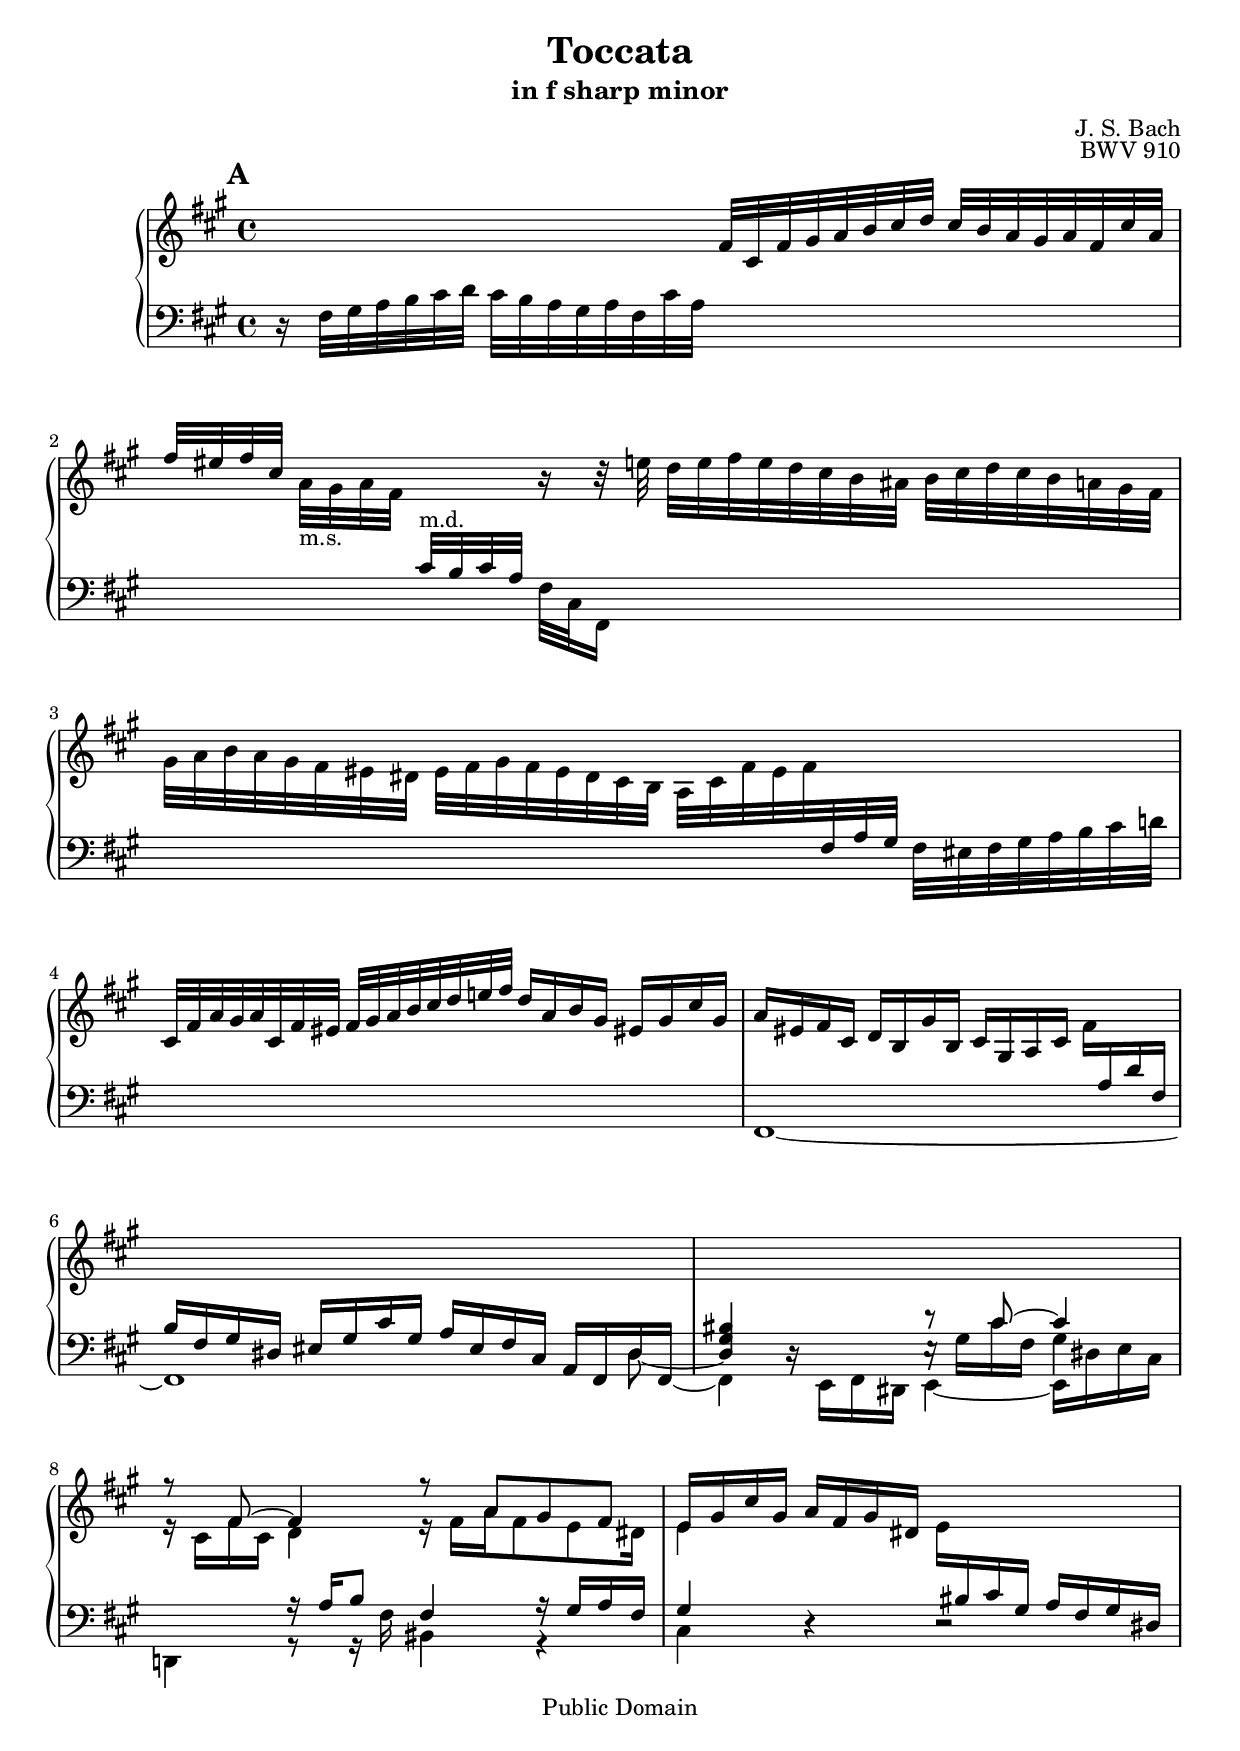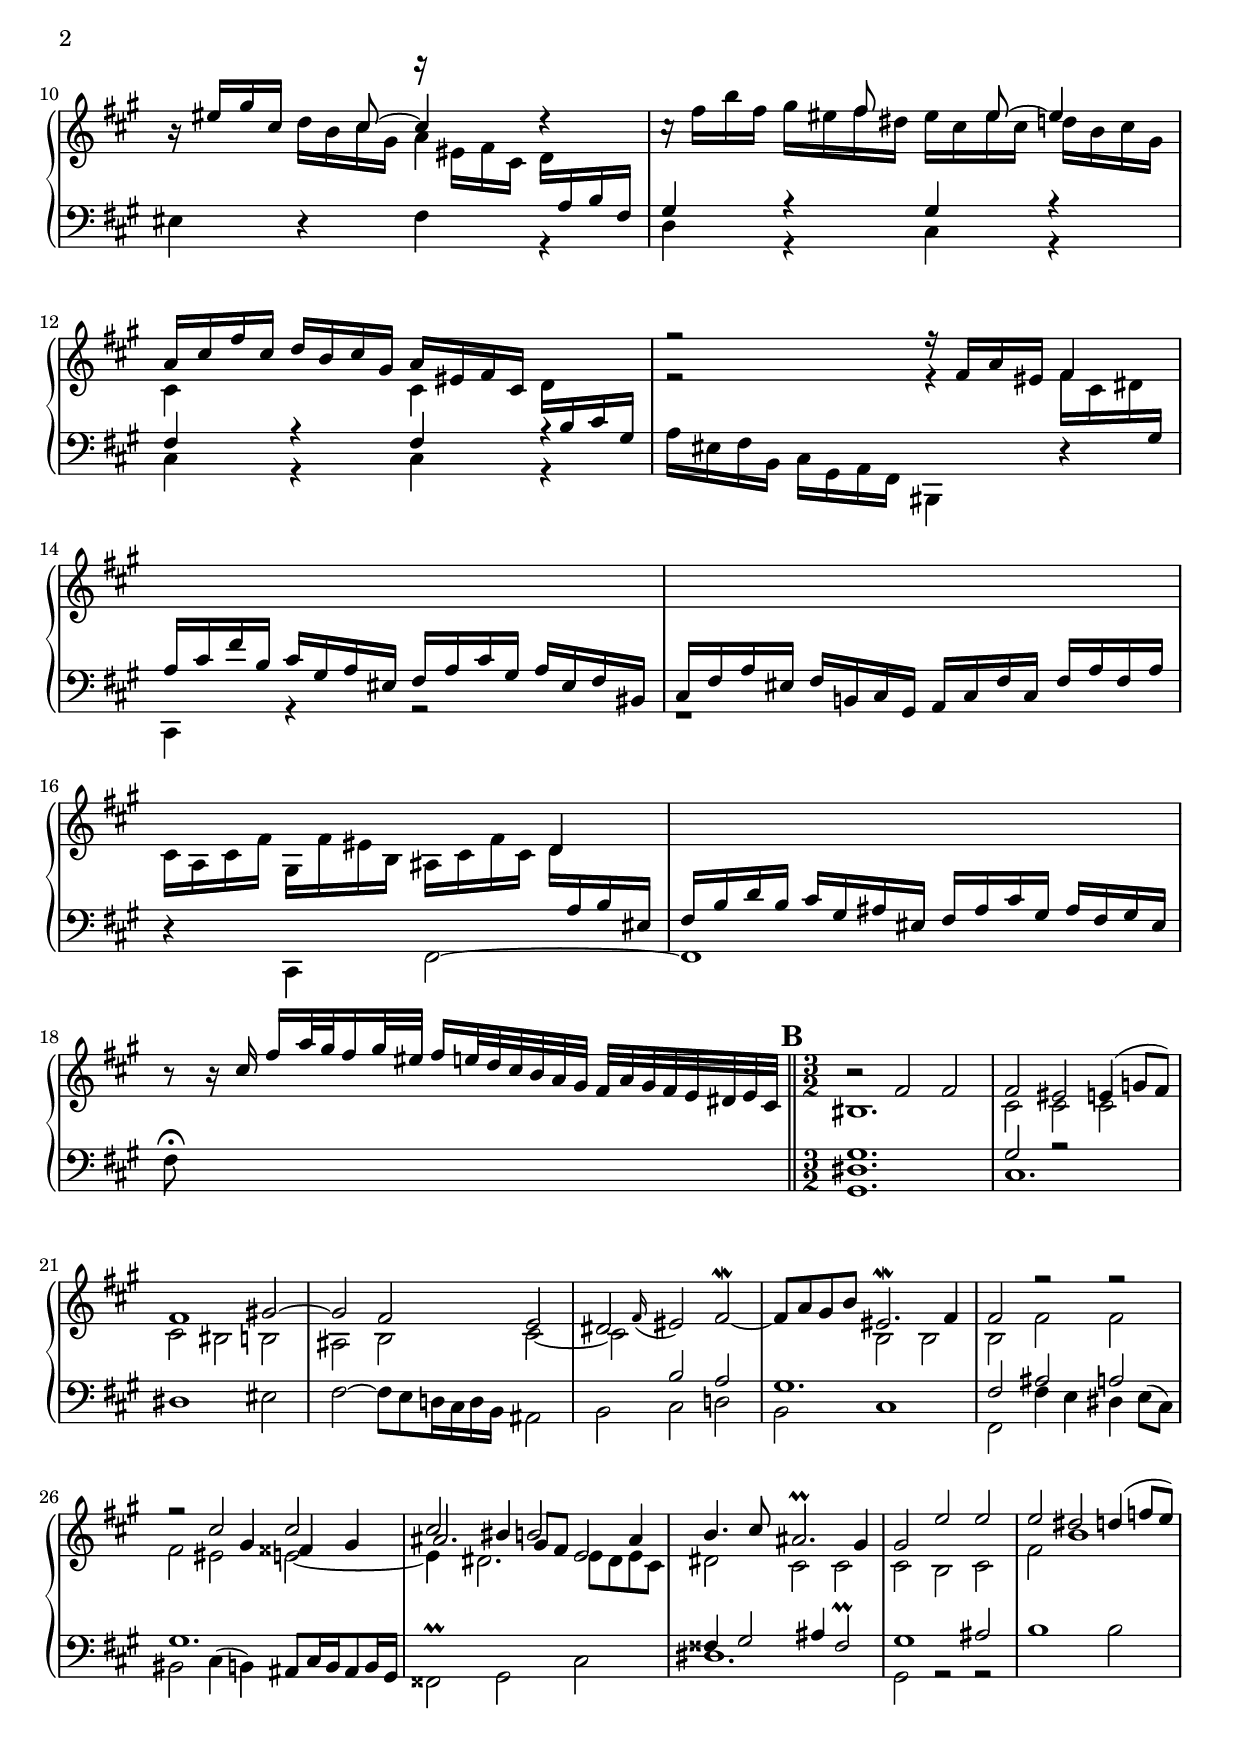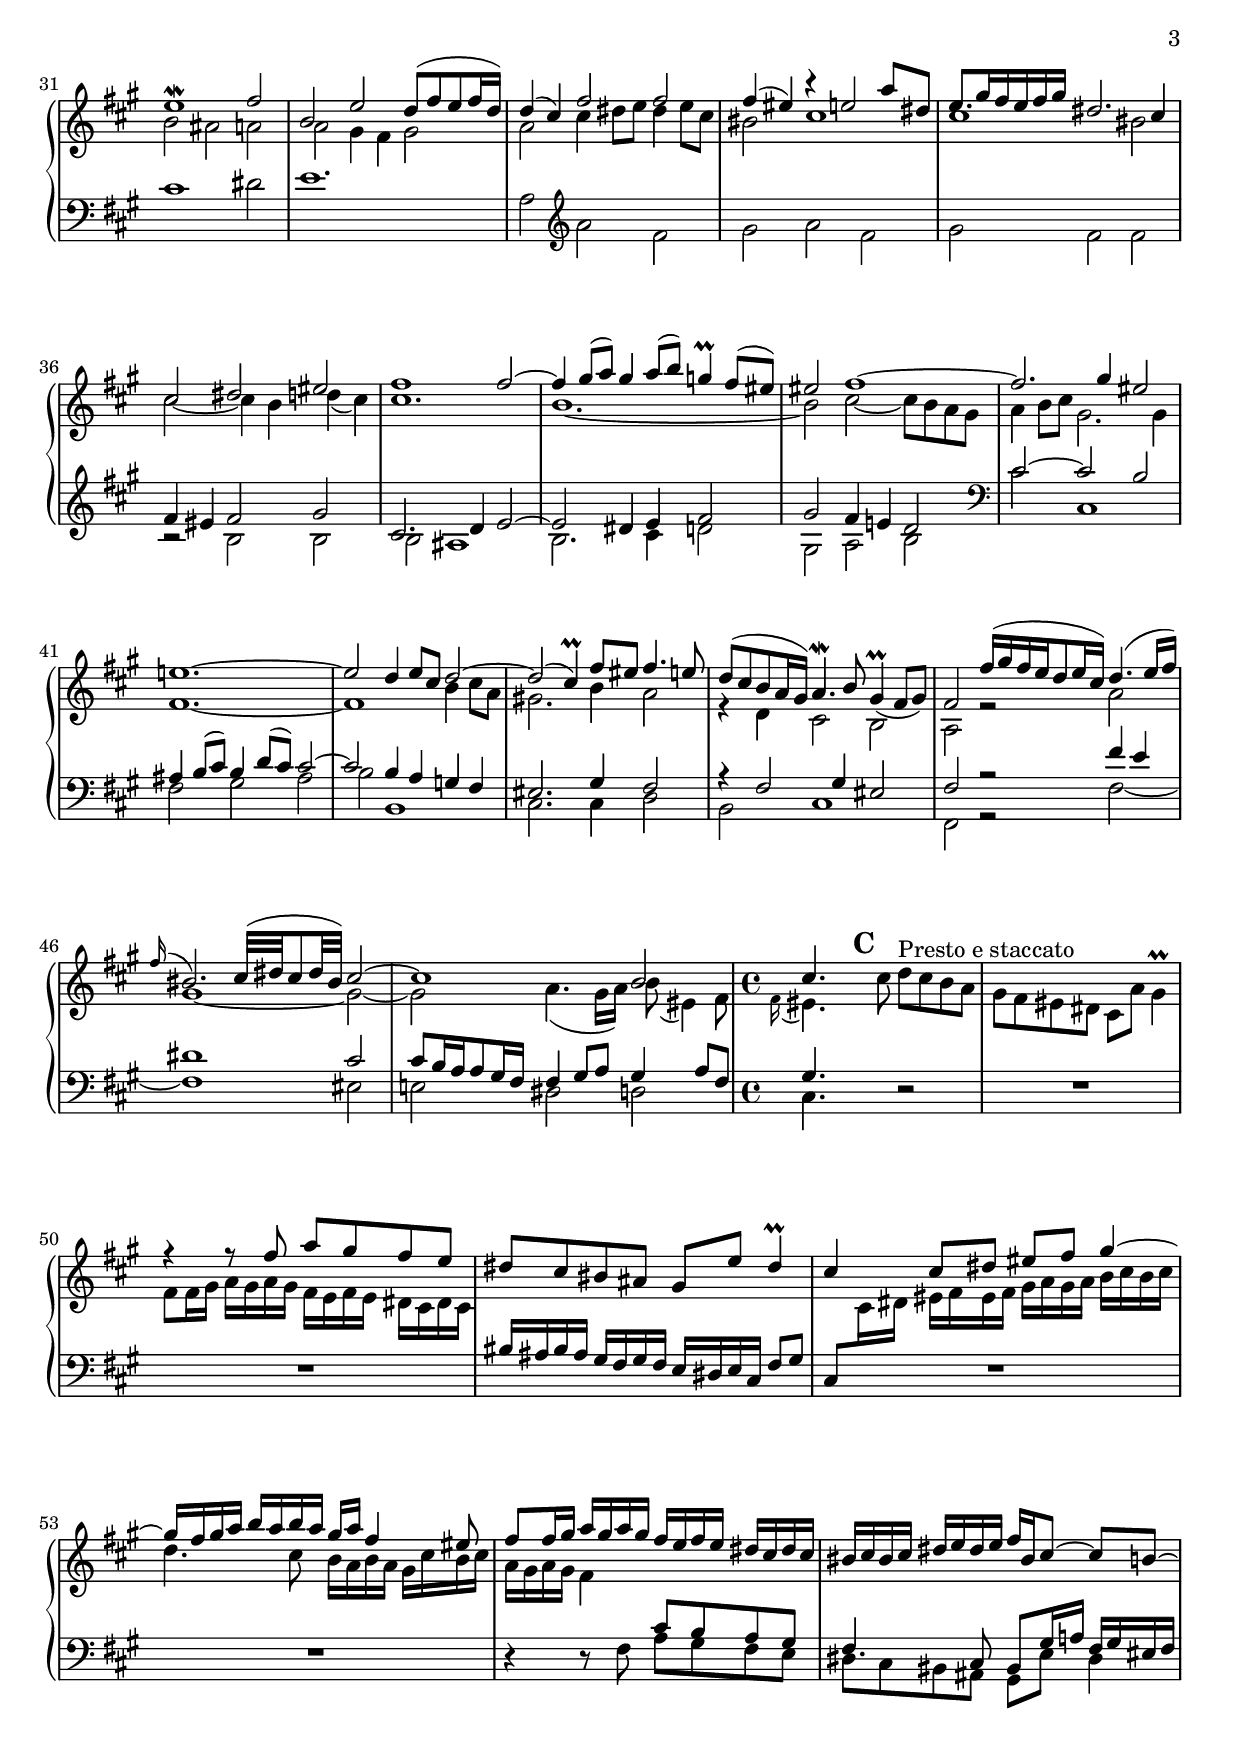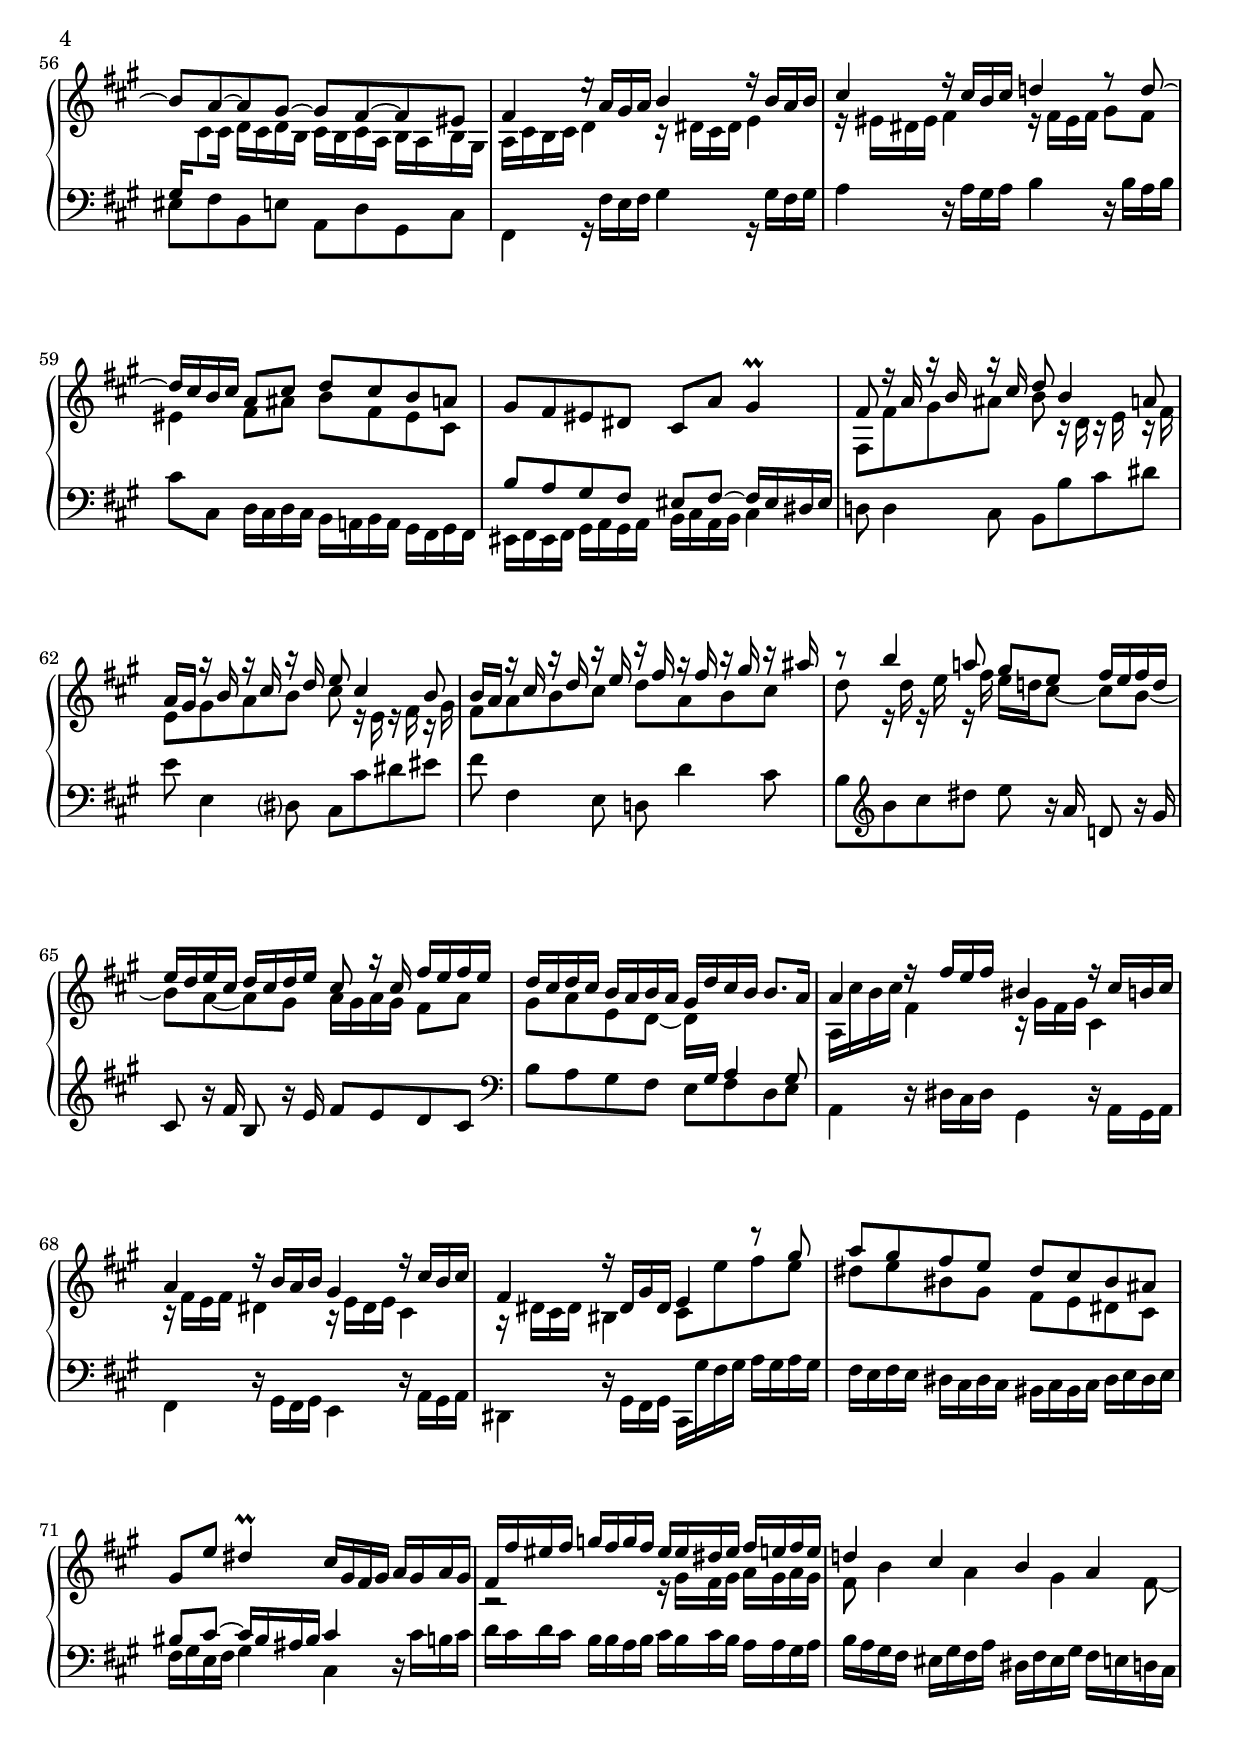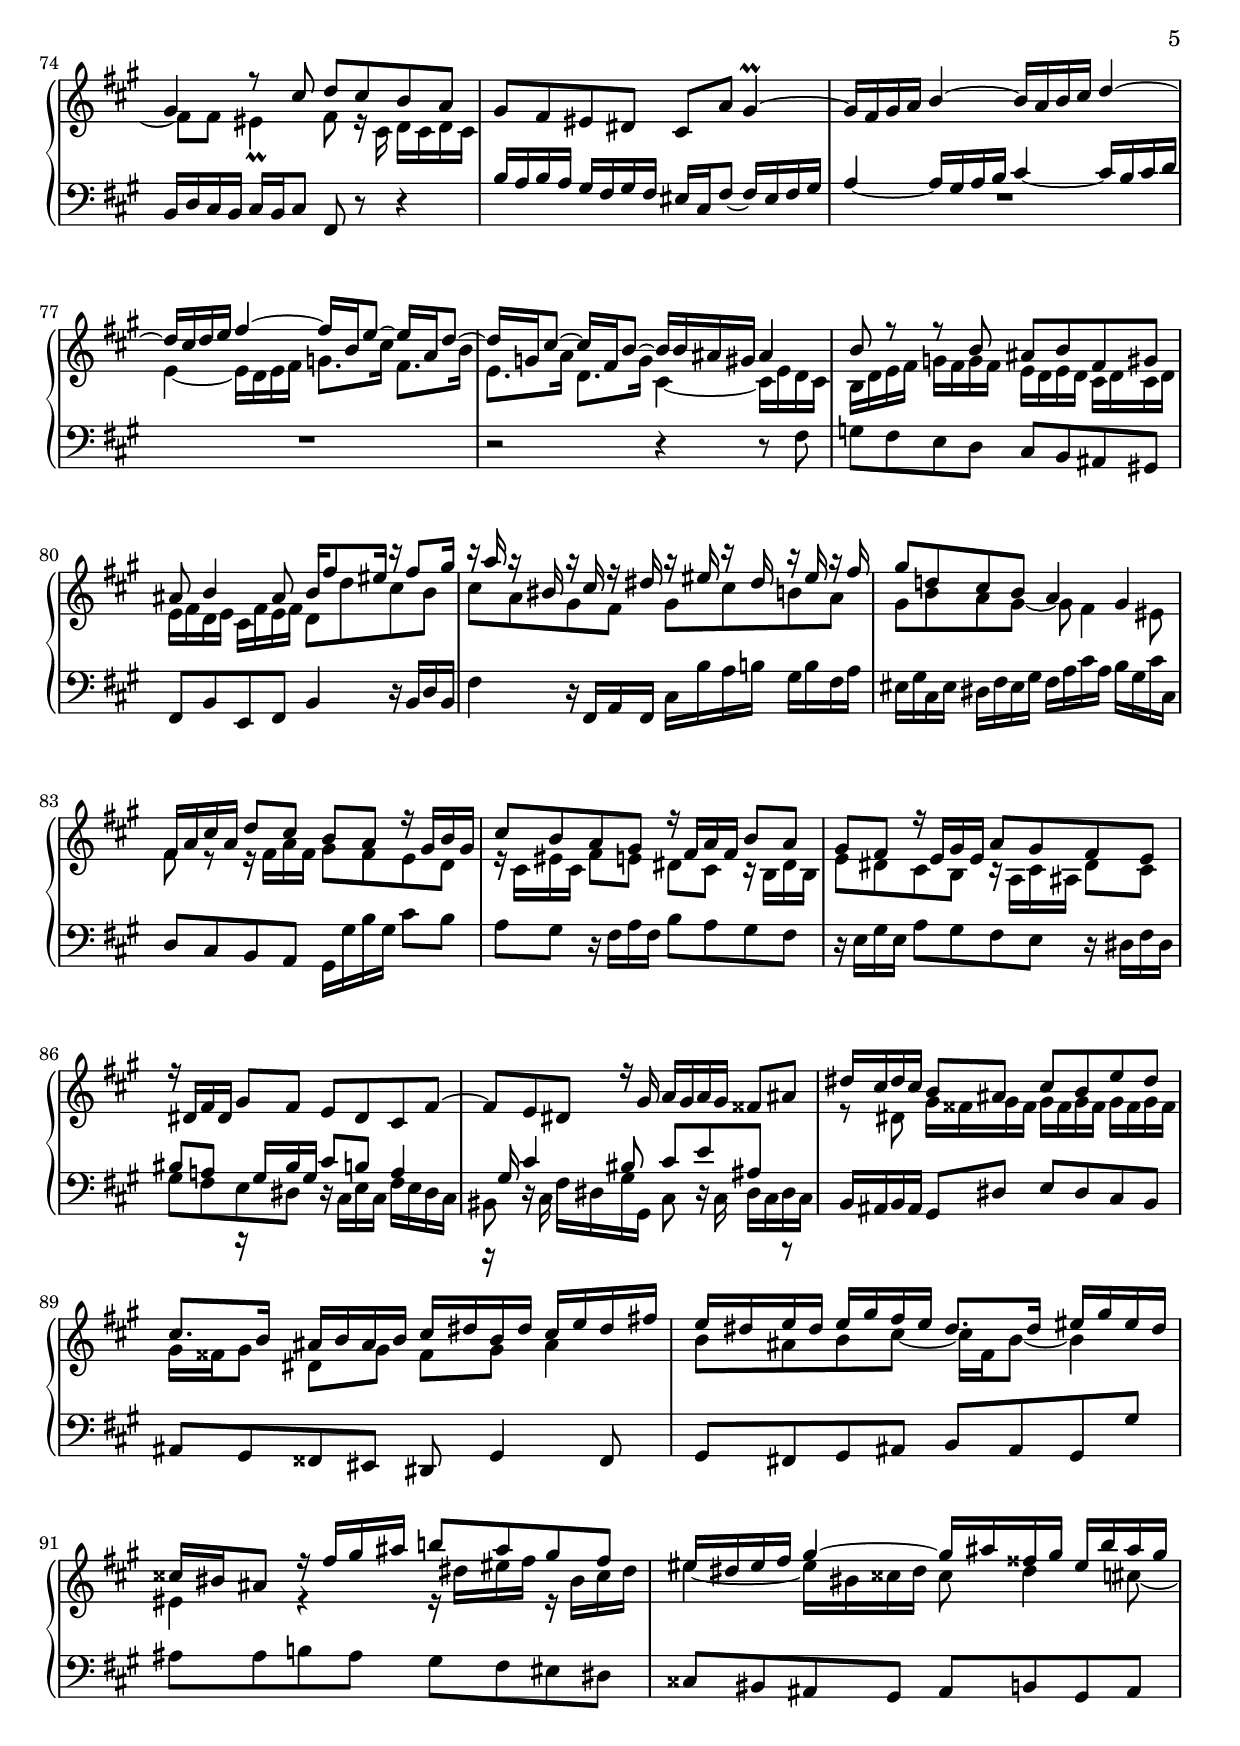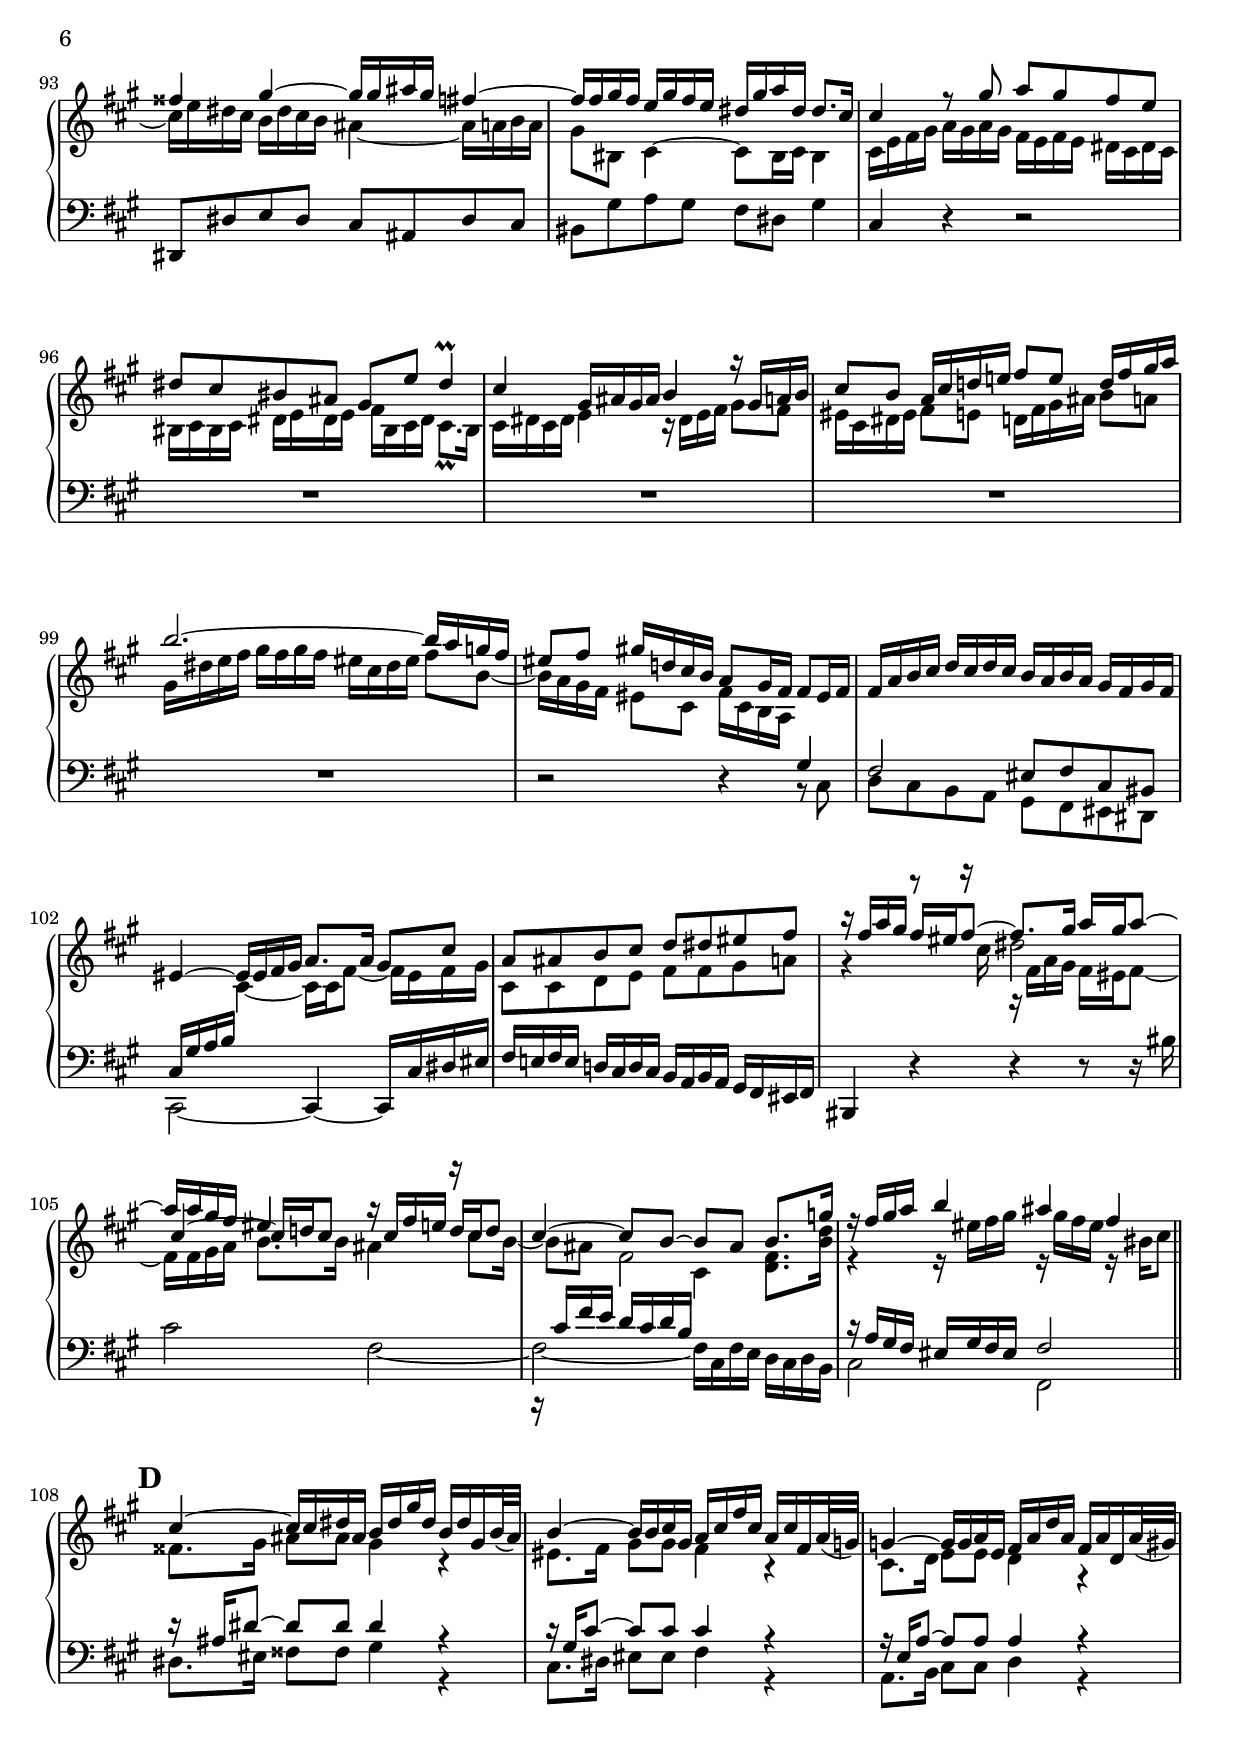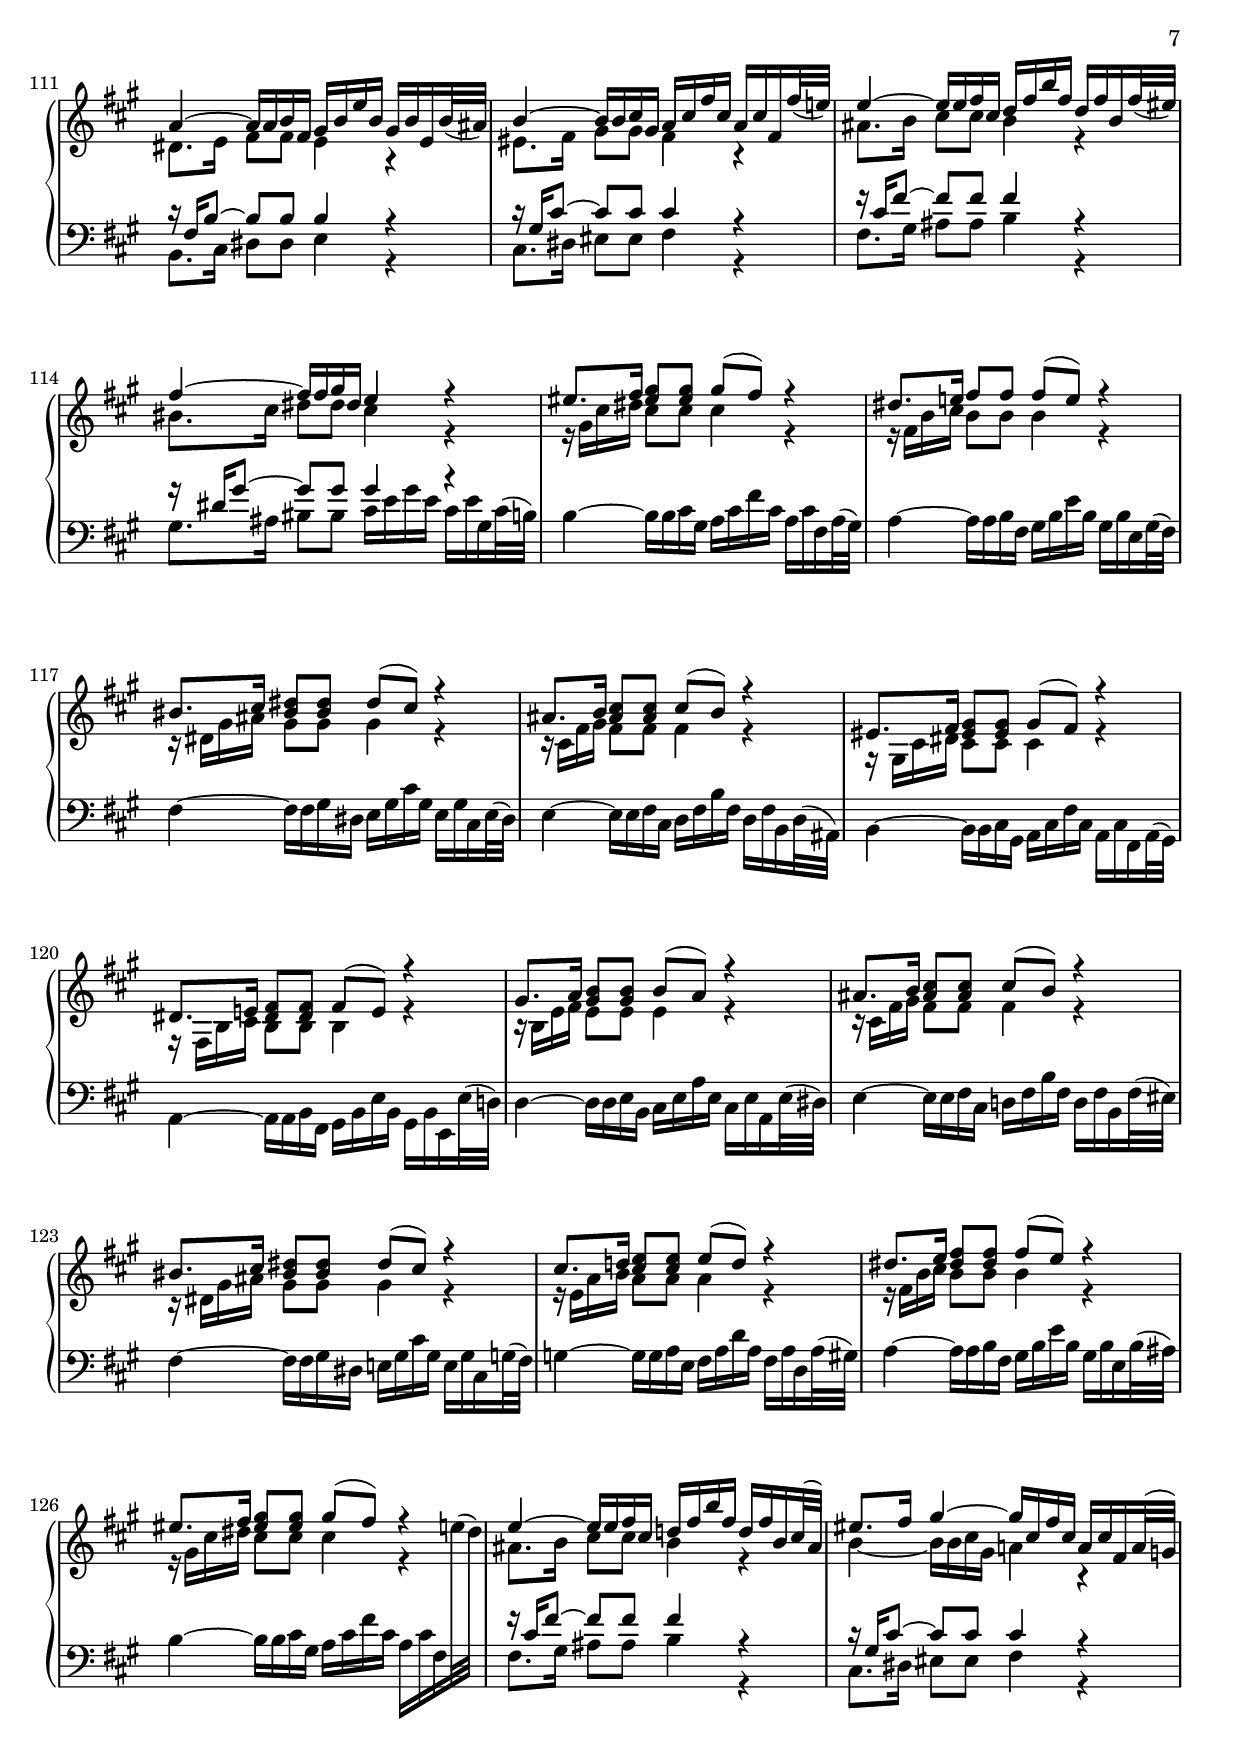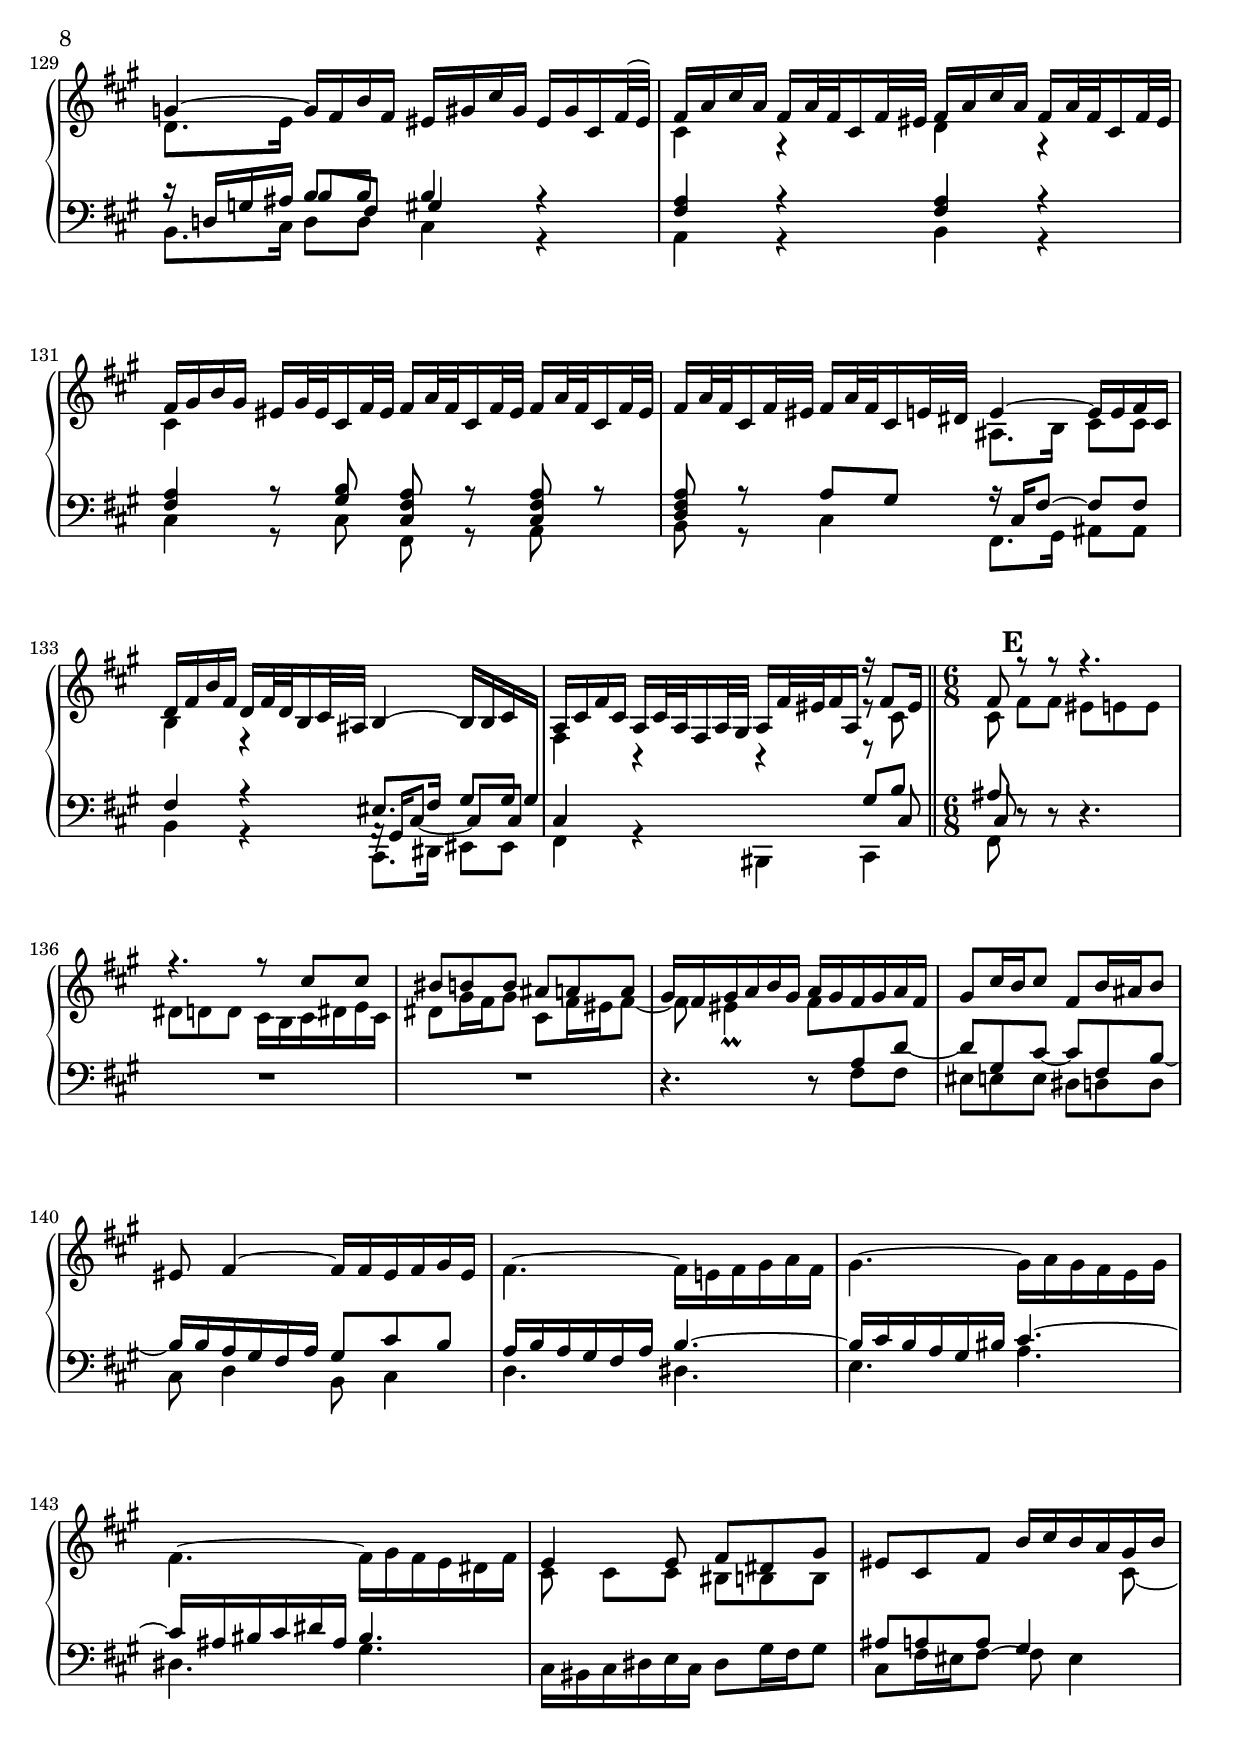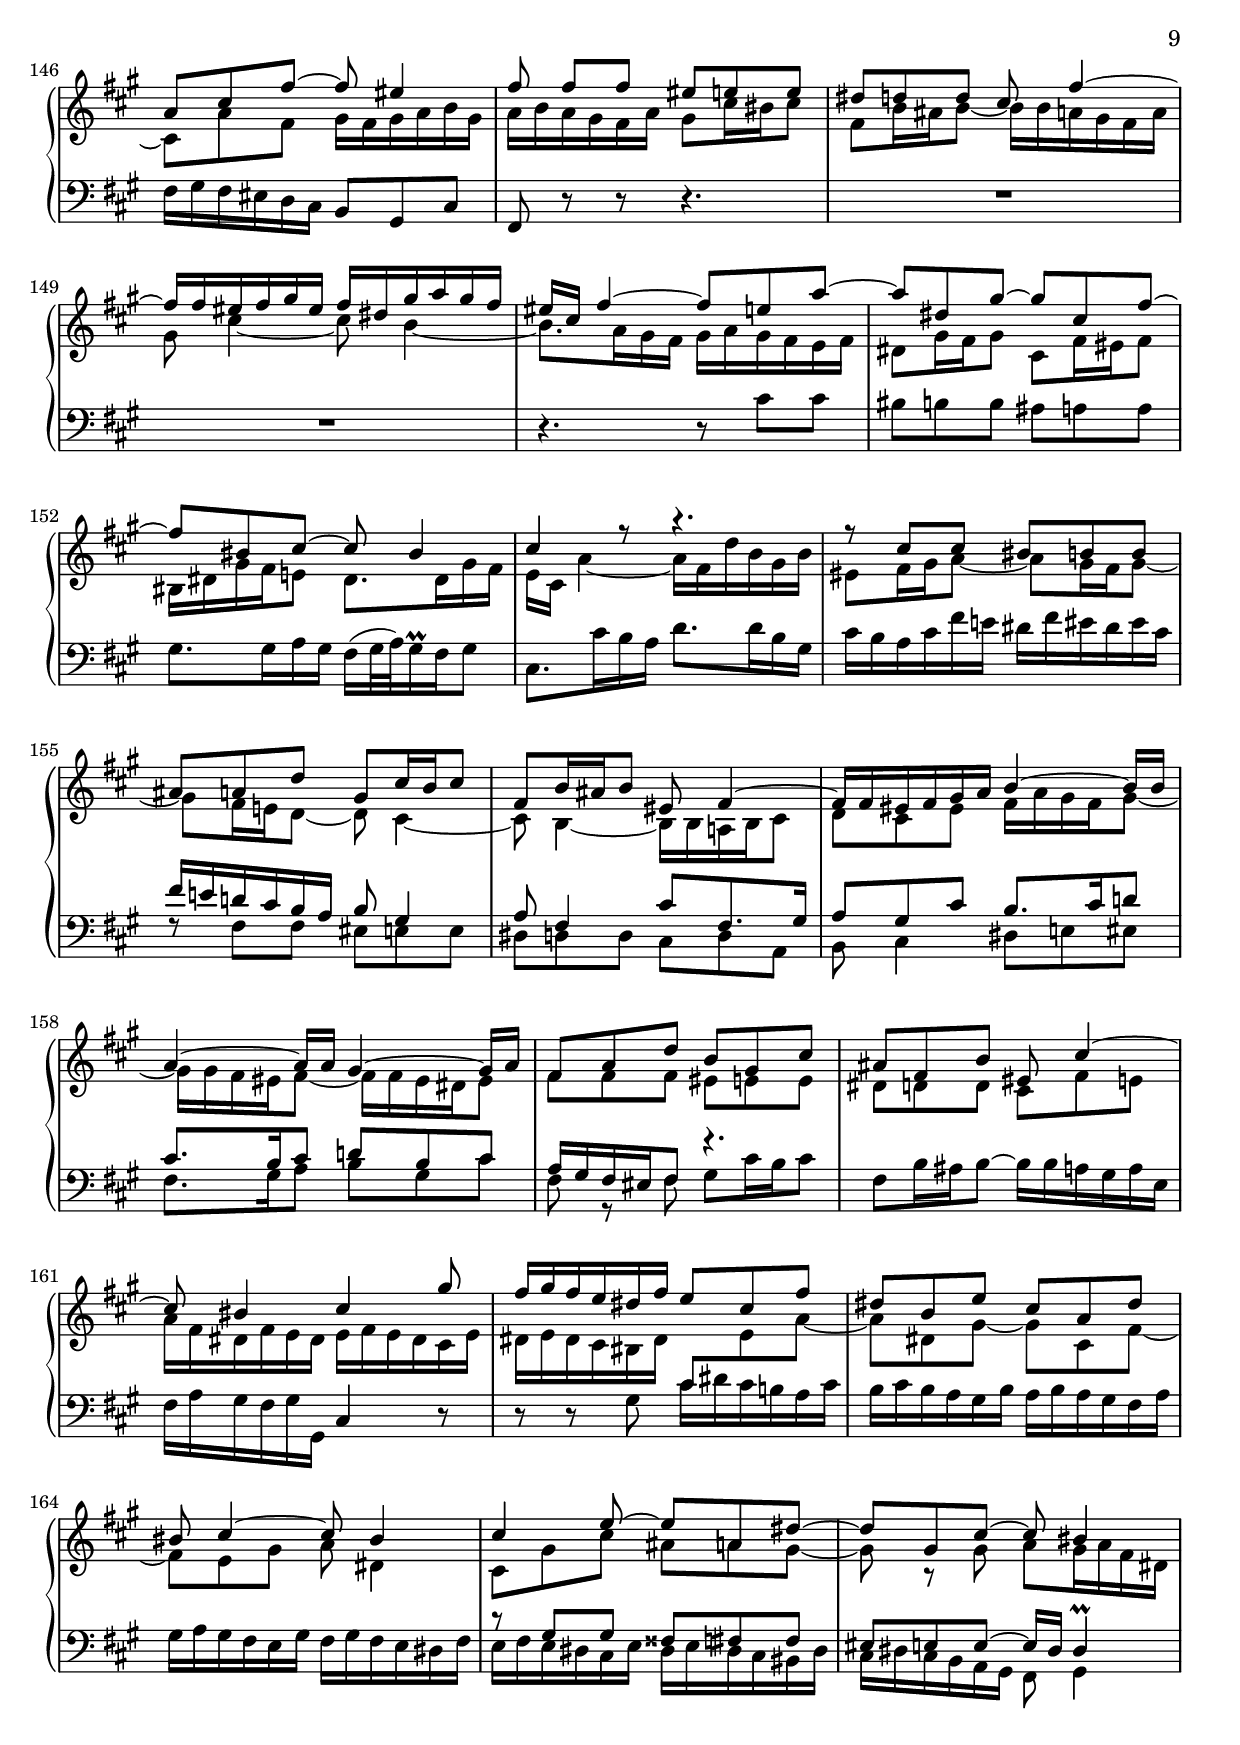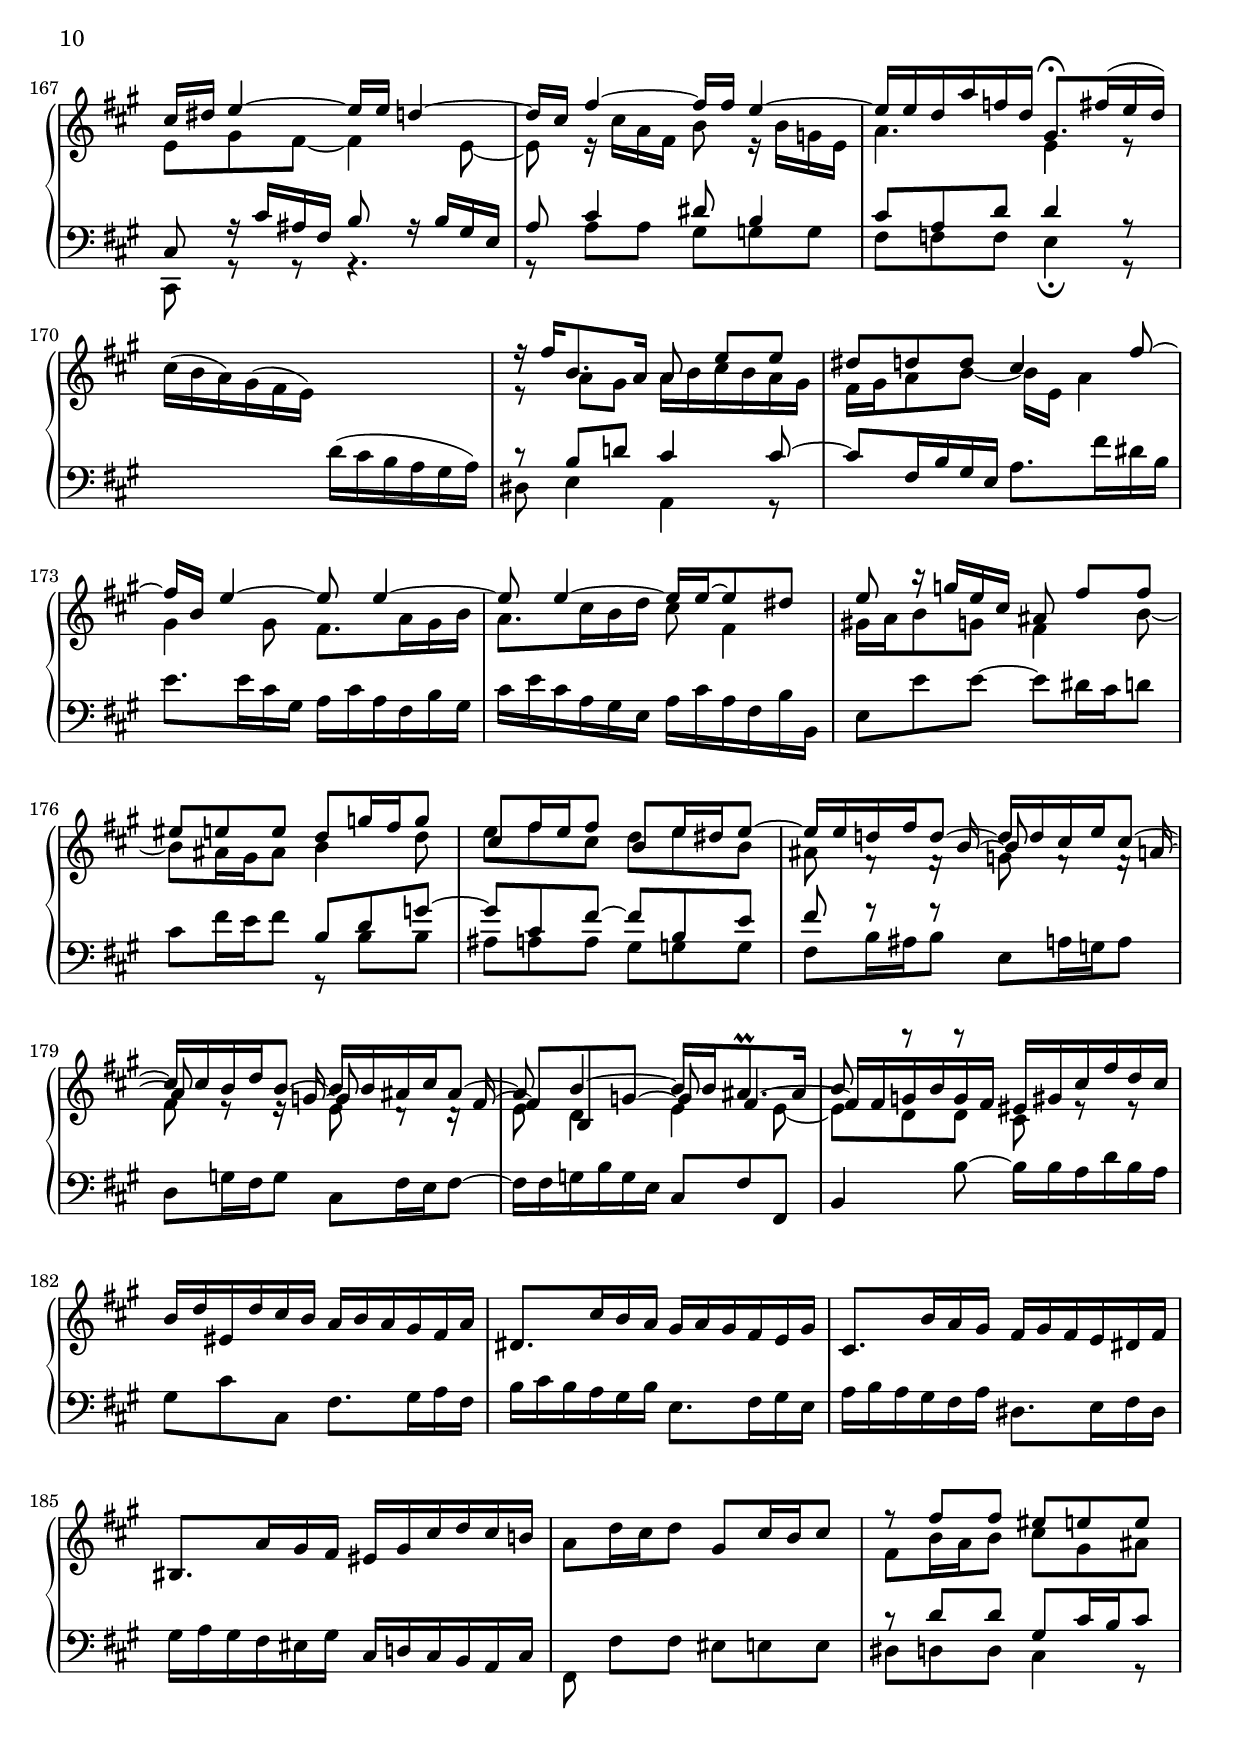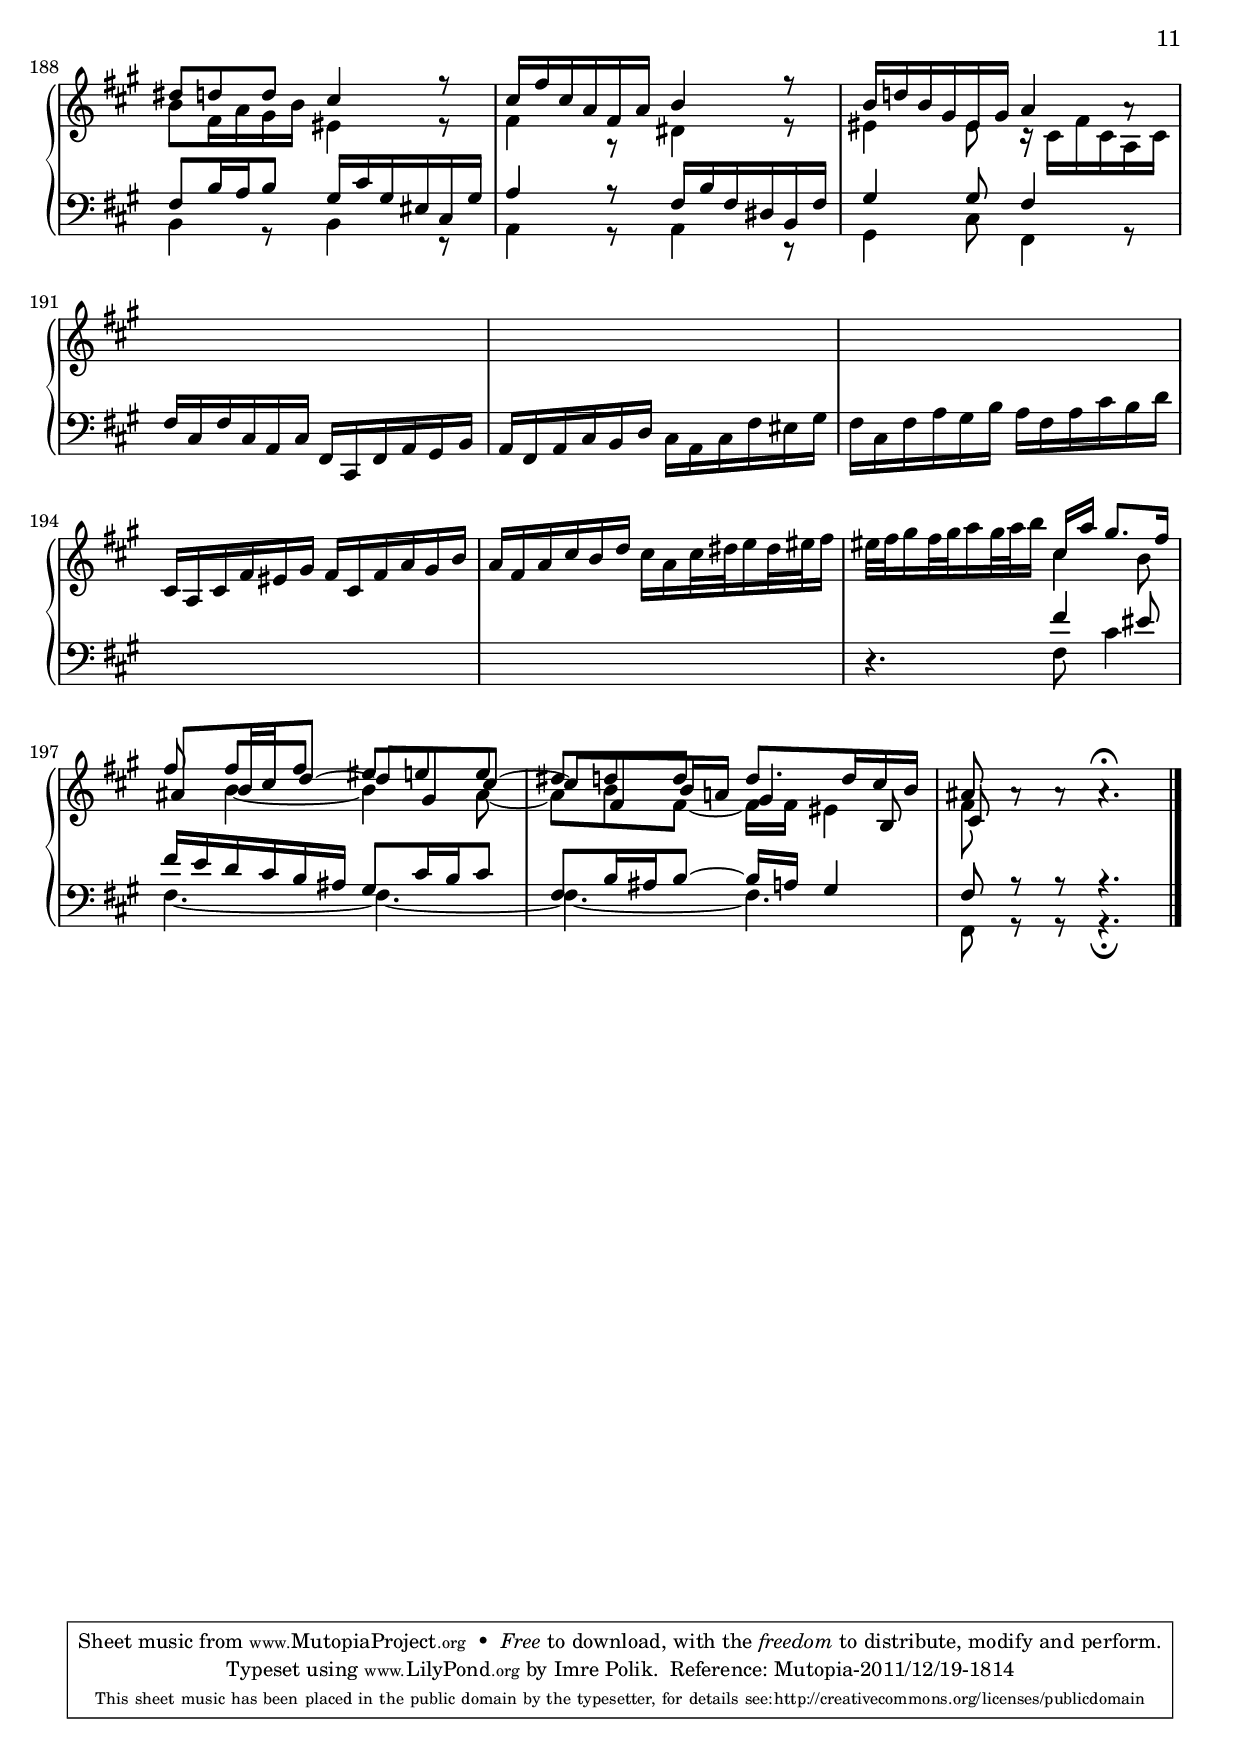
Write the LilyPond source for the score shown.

\version "2.14.2"

\header {
	title = "Toccata"
	subtitle = "in f sharp minor"
	composer = "J. S. Bach"
	opus = "BWV 910"
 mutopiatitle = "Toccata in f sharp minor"
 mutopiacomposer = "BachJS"
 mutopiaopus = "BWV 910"
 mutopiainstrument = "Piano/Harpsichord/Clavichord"
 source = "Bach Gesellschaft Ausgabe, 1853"
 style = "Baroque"
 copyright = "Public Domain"
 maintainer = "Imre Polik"
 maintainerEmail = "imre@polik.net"
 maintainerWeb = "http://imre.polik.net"
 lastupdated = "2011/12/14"

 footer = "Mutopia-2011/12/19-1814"
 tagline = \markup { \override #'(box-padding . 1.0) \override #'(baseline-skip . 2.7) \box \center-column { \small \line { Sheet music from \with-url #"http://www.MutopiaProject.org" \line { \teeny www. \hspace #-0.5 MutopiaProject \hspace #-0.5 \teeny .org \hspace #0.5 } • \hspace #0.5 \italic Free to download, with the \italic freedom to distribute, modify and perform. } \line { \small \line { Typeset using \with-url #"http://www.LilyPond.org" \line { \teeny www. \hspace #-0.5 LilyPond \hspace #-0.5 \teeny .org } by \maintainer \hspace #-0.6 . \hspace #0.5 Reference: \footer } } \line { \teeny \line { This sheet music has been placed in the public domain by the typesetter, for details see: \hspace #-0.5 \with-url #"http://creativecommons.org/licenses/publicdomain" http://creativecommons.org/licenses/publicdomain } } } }
}

\include "deutsch.ly"


Arh =  {\relative c' {
	%Page 1
	\time 4/4
	%line 1
	s2 \stemUp fis32[ cis fis gis a h cis d] cis[ h a gis a fis cis' a]
	fis' [eis fis cis] \stemDown a_"m.s." gis a fis \skip 8 r16 r32 e' d[ e fis  e d cis h ais ] h[ cis d cis h a gis fis]
	%line 2
	gis[ a h a gis fis eis dis ] eis[ fis gis fis eis dis cis h] a [cis fis eis fis \change Staff = "LH" \stemUp fis, a gis] \skip 4
	\change Staff = "RH" \stemUp cis[ fis a gis a cis, fis eis] fis[ gis a h cis d e! fis] d16[ a h gis] eis![ gis cis gis]
	%line 3
	a16 eis fis cis d h gis' h, cis gis a cis \stemDown fis \change Staff = "LH" \stemUp a, d fis,
	h fis gis dis eis gis cis gis a eis fis cis <<{a fis dis' \tieDown fis,~ | \stemDown fis4} \\ {s8 dis'8~ | \stemUp < dis gis his>4} >>
	s4 << {d'8\rest cis~ cis 4}\\{e,16\rest gis cis fis, gis4}>>
	%line 4
	\change Staff = "RH" <<{r8 fis'~fis4 r8 a[ gis fis]}\\{r16 cis[ fis cis] d4 r16 fis[ a fis8 e8 dis16]}>>
	<<{e16 gis cis gis a fis gis dis \stemDown e16 [\change Staff = "LH" \stemUp his cis gis] a fis gis dis}\\{e'4 s4*3}>>
	r16 eis' gis cis,  <<{s8 cis8~ cis4}\\{d16 h cis gis a4}>> r4
	%line 5
	<<{s16*6 fis'8 s8 eis~ eis4 }\\{cis16\rest fis h fis gis eis fis dis eis cis eis cis d h cis gis}>>
	<<{a16 cis fis cis d h cis gis a eis fis cis \stemDown d[ \change Staff = "LH" \stemUp h cis gis]}\\{cis4 s4 cis4 s4}>>
	<<{r2 r16 fis a eis fis4}\\{r2 r4 \stemDown fis16[ cis dis \change Staff = "LH" \stemUp gis,]}>>
	
	%Page 2
	%Line 1
	s1
	s1
	<<{s4*3 d'4}\\{cis16 a cis fis gis,fis'eis h ais cis fis cis \stemDown d[ \change Staff = "LH" \stemUp a h eis,]}>>
	%Line 2.
	\change Staff = "LH" \stemUp fis16 h d h cis gis ais eis fis ais cis gis ais fis gis eis
	\change Staff = "RH" r8 r16 cis'' fis[ a32 gis fis16 gis32 eis] fis16[ e32 d cis h a gis] fis[ a gis fis e dis e cis]
	\bar "||"
	}
}

Alh = {	\relative c {
	%Page 1
	\time 4/4
	r16 fis32[ gis a h cis d] cis[ h a gis a fis cis'a] \skip 2
	\skip 4 \stemUp cis^"m.d." [h cis a] \stemDown fis cis fis,16 \skip 2
	%line 2
	\skip 4*3 fis'32 [eis fis gis a h cis d!]
	\skip 1
	%line 3
	fis,,1~
	fis
	s4 r16 e fis dis  e4_~ e16 dis' e cis
	%line 4
	d,!4 <<{r16 a''[ h8] fis4 r16 gis a fis}\\{r8 r16 fis~ his,4 r4}>>
	<<{gis'4}\\{cis,4}>> r4 r2
	eis4 r <<{ \change Staff = "RH" \stemDown r16 eis'[ fis cis] d[ \change Staff = "LH" \stemUp a h fis]}\\{fis4 r}>>
	%line 5
	<<{gis4 r gis r }\\{d4 r cis r }>>
	<<{fis r fis r}\\{cis r cis r}>>
	a'16 eis fis h, cis gis a fis his,4 r4
	
	%Page 2
	%Line 1
	<<{a''16 cis fis h, cis gis a eis fis a cis gis a eis fis his,}\\{cis,4 r4 r2}>>
	<<{cis'16 fis a eis fis h,! cis gis a cis fis cis fis a fis a}\\{r1}>>
	r4 cis,, fis2~
	%Line 2.
	fis1
	fis'8\fermata s8*7
	
	}
}

Brh = {	\relative c' {
	%Page 2, line 2, bar 3
	\time 3/2
	<<{h'2\rest fis fis}\\{his,1.}>>
	<<{fis'2 eis e4( g8 fis)}\\{cis2 cis cis}>>
	%Line 3
	<<{fis1 gis!2~ | gis}\\{cis,2 his h | ais}>>
	<<{fis'2 e | dis}\\{h2 cis~ | cis}>>
	\appoggiatura fis16 eis2 fis-\mordent~ 
	fis8 a gis h <<{eis,2.-\mordent fis4}\\{h,2 h}>>
	<<{fis'2 r2 r2}\\{h,2 fis'2 fis2}>>
	%Line 4
	<<{r2 cis'2 cis | cis his4 h2 ais4}\\{fis2 eis2 e2~ |e4 dis2. e8 dis e cis}\\{s4*3 gis'4 fisis gis |ais2. gis8 fis e2}>>
	<<{h'4. cis8 ais2.-\prall gis4}\\{dis2 cis cis}>>
	<<{gis'2 e' e}\\{cis,2 h cis}>>
	%Line 5
	<<{e'2 dis d4 ( f8 e)}\\{fis,2 h1}>>
	<<{e1-\mordent fis2}\\{h,2 ais a}>>
	<<{h2 e d8 ([fis e fis16 d16])}\\{a2 gis4 fis gis2}>>
	<<{d'4(cis ) fis2 fis}\\{a,2 cis4 dis8 e dis4 e8 cis}>>
	<<{fis4( eis) r4 e2 a8 dis,}\\{his2 cis1}>>
	%Page 3
	%Line 1
	<<{e8. [gis16 fis e fis gis] dis2. cis4}\\{cis1 his2}>>
	<<{cis2 dis eis}\\{cis2 ~ cis4 h d (cis)}>>
	<<{fis1 fis2~ |fis4 gis8^(a) gis4 a8^(h)g4-\prall fis8^(eis)|eis2}\\{cis1.|h1.~|h2}>>
	%Line 2.
	<<{fis'1~|fis2. gis4 eis2}\\{cis2~ cis8 [h a gis]|a4 h8 cis gis2. gis4}>>
	<<{e'!1.~|e2 d4 e8 cis}\\{fis,1.~|fis1}>>
	<<{d'2~|d2^(cis4-\prall)}\\{h4 cis8 a|gis!2.}>>
	<<{fis'8 eis fis4. e8}\\{h4 a2}>>
	<<{d8([ cis h a16 gis]) a4.-\mordent h8 gis4-\prall_(fis8 gis)}\\{r4 d cis2 h}>>
	%Line 3
	<<{fis'2 fis'16 ([gis fis e d8 e16 cis] ) d4. (e16 fis)}\\{a,,2 r2 a'2}>>
	<<{\appoggiatura fis'16 his,2. cis32 ([dis cis8 dis32 his]) cis2~| cis1}\\{gis1~ gis2~|gis2 a4. (gis16 a)}>>
	<<{h2}\\{h8 (eis,4) fis8}>>
	\newSpacingSection \time 4/4 <<{ \textLengthOn cis'4._\markup{\typewriter "     "} s1*0}\\{\appoggiatura fis,16 eis4.}>>
	}
}

Blh =	\relative c {
	%Page 2, line 2, bar 3
	\time 3/2
	<gis dis' gis>1.
	<<{gis'2 r2*2}\\{cis,1.}>>
	%Line 3
	dis1 eis2
	fis2~ fis8[ e d!16 cis d h] ais2
	h2 <<{h' a}\\{cis, d!}>>
	<<{gis1.}\\{h,2 cis1}>>
	<<{fis2 ais a}\\{fis,2 fis'4 e dis e8^( cis)}>>
	%Line 4
	<<{gis'1.}\\{his,2 cis4^(h) \stemUp ais8 [cis16 h ais8 h16 gis]}>>
	fisis2-\prall gis cis
	<<{fisis4 gis2 ais4 fisis2-\prall}\\{dis1.}>>
	<<{gis1 \stemUp ais2}\\{gis,2 r2 r2}>>
	%Line 5
	h'1 h2
	cis1 dis2
	e1.
	a,2 \clef treble a' fis 
	gis a fis
	%Page 3
	%Line 1
	gis2 fis fis
	<<{fis4 eis fis2 gis}\\{r2 h, h}>>
	<<{cis2. d4 e2~|e2 dis4}\\{h2 ais1|h2.}>>
	<<{e4 fis2}\\{cis4 d2}>>
	<<{gis2 fis4 e! d2}\\{gis,2 a h}>>
	%Line 2
	\clef bass <<{cis2~ cis h2}\\{cis2 cis,1}>>
	<<{ais'4 h8 (cis) h4 d8 ( cis) cis2~|cis2}\\{fis,2 gis ais|h}>>
	<<{h4 a g fis}\\{h,1}>>
	<<{eis2. gis4 fis2}\\{cis2. cis4 d2}>>
	<<{r4 fis2 gis4 eis2}\\{h2 cis1}>>
	%Line 3
	<<{fis2 r2 fis'4 e| dis1}\\{fis,,2 r2 fis'2~ |fis1}>>
	<<{cis'2|cis8 [h16 a a8 gis16 fis] fis4 gis8 a gis4 a8 fis}\\{eis2 | e!2 dis d}>>
	<<{gis4.}\\{cis,4.}>>
}

Crh = \relative c' {
	%Page 3, line 4 bar 1
	\textLengthOn \stemDown  cis'8 \textLengthOff d^"Presto e staccato" cis h a
	gis fis eis dis cis a' gis4-\prall
	<<{r4 r8 fis'8 a gis fis e}\\{fis,8 fis16 gis a gis a gis fis e fis e dis cis dis cis}>> 
	<<{dis'8 cis his ais gis e' dis4-\prall}\\{\change Staff = "LH" \stemUp his,16 ais his ais gis fis gis fis e dis e cis fis8 gis}>>
	%Line 5
	<<{cis'4 cis8 dis eis fis gis4~|gis16 fis gis a h a h a gis a fis4 eis8}\\{\change Staff = "LH" \stemUp cis,,8 [\change Staff = "RH" \stemDown cis'16 dis] eis fis eis fis gis a gis a h cis h cis|d4. cis8 h16 a h a gis cis h cis}>>
	<<{fis8 fis16 gis a gis a gis fis e fis e dis cis dis cis}\\{a16 gis a gis fis4 \change Staff = "LH" \stemUp cis8  h a gis}>>
	%Page 4, line 1
	<<{his'16 cis his cis dis e dis e fis his, cis8~ cis h~|h a~ a gis~ gis fis~ fis eis}\\{\change Staff = "LH" \stemUp fis,4. cis8 his8 gis'16 a! fis gis eis fis| gis16 [\change Staff = "RH" \stemDown cis8 cis16] d cis d h cis h cis a h a h gis}>>
	<<{fis'4 e'16\rest a, gis a h4 r16 h a h}\\{a,16 cis h cis d4 r16 dis cis dis e4}>>
	%line 2
	<<{cis'4 r16 cis h cis d!4 r8 d8~|d16 cis h cis }\\{r16 eis, dis eis fis4 r16 fis16 eis fis gis8 fis|eis4}>>
	<<{a8 cis d cis h a}\\{fis8 ais h fis eis cis}>>
	<<{gis'8 fis eis dis cis a' gis4-\prall}\\{\change Staff = "LH" \stemUp h,8 a gis fis eis fis8^~ fis16 eis dis eis}>>
	%line 3
	<<{fis'8 r16 a r h r cis d8 h4 a8}\\{fis,8 fis' gis ais h r16 d, r e r fis}>>
	<<{a16 gis r h r cis r d e8 cis4 h8}\\{e,8 gis a h cis r16 e, r fis r gis}>>
	<<{h16 a r cis r d r e r fis r fis r gis r ais}\\{fis,8 a h cis d a h cis}>>
	%line 4
	<<{r8 h'4 a!8 gis e fis16 e fis d | e d e cis d cis d e}\\{d8 r16 d r e r fis e d! cis8~ cis h~ | h a~ a gis}>>
	<<{cis8 r16 cis fis e fis e|d cis d cis h a h a gis d' cis h h8. a16}\\{a16 gis a gis fis8 a | gis a e d8~ d16 [\change Staff = "LH" \stemUp gis,] a4 gis8}>>
	%line 5
	<<{a'4 r16 fis' e fis his,4 r16 cis h cis}\\{a,16 cis' h cis fis,4 r16 gis fis gis cis,4}>>
	<<{a'4 r16 h a h gis4 r16 cis h cis}\\{r16 fis, e fis dis4 r16 e dis e cis4}>>
	<<{fis4 r16 dis gis dis e4 r8 gis'}\\{r16 dis, cis dis his4 cis8 e' fis e}>>
	%line 6
	<<{a8 gis fis e dis cis his ais}\\{dis8 e his gis fis e dis cis}>>
	<<{gis'8 e' dis4-\prall cis16 gis fis gis a gis a gis}\\{\change Staff = "LH" \stemUp his,8 cis8^~ cis16 his ais his cis4 s}>>
	<<{fis16 fis' eis fis g fis g fis eis eis dis eis fis e fis e}\\{r2 r16 gis, fis gis a gis a gis}>>
	%page 5, line 1
	<<{d'!4 cis h a |gis r8 cis}\\{fis,8 h4 a4 gis fis8_~ | fis fis eis4-\prall}>>
	<<{d'8 cis h a | gis fis eis dis}\\{fis8 r16 cis d cis d cis | \change Staff = "LH" \stemUp h a h a gis fis gis fis}>>
	<<{cis'8 a' gis4-\prall ^~|
	%line 2
	gis16 fis gis a h4~ h16 a h cis d4~|
	d16 cis d e fis4~ fis16 h, e8~ e16 a, d8~|
	d16 g, cis8~ cis16 fis, h8~ h16 h ais gis ais4}\\{
	\change Staff = "LH" \stemUp eis,16 cis fis8~ fis16 eis fis gis|
	a4~ a16 gis a h cis4~ cis16 h cis d|
	\change Staff = "RH" \stemDown e4 ~ e16 d e fis g8. cis16 fis,8. h16|
	e,8. a16 d,8. g16 cis,4~ cis16 e d cis}>>
	%line 3
	<<{h'8 r r h ais h fis gis}\\{h,16 d e fis g fis g fis e d e d cis d cis d}>>
	<<{ais'8 h4 ais8 h16 fis'8 eis16 r16 fis8 gis16}\\{e,16 fis d e cis fis e fis d8 d' cis h}>>
	<<{r16 a' r his, r cis r dis r eis r dis r eis r fis}\\{cis8 a gis fis gis cis h a}>>
	%line 4
	<<{gis'8 d! cis h a4 gis}\\{gis8 h a gis8 ~ gis fis4 eis8}>>
	<<{fis16 a cis a d8 cis h a r16 gis h gis}\\{fis8 r8 r16 fis a fis gis8 fis e d}>>
	<<{cis'8 h a gis r16 fis a fis h8 a}\\{r16 cis, eis cis fis8 e dis cis r16 h dis h}>>
	%line 5
	<<{gis'8 fis r16 e gis e a8 gis fis e}\\{e8 dis cis h r16 a cis ais dis8 cis}>>
	<<{r16 dis fis dis gis8 fis  e dis cis fis8~|
	fis e dis r16 gis a gis a gis fisis8 ais}\\{
	\change Staff = "LH" \stemUp his,8 a! r16 gis his gis cis8 h a4|
	r16 gis cis4 his8 cis e ais, r}>>
	%line 6
	<<{dis'16 cis dis cis h8 ais cis h e dis}\\{r8 dis, gis16 fisis gis fisis gis fisis gis fisis gis fisis gis fisis}>>
	<<{cis'8. h16 ais h ais h cis dis h dis cis e dis fis!}\\{gis,16 fisis gis8 dis gis fisis gis ais4}>>
	<<{e'16 dis e dis e gis fis e dis8. dis16 eis gis eis dis}\\{h8 ais h cis~ cis16 fis, h8~ h4}>>
	%page 6
	%line 1
	<<{cisis16 his ais8 r16 fis'16 gis ais! h!8 ais gis fis}\\{eis,4 r r16 dis' eis fis r his, cisis dis}>>
	<<{eis16 dis eis fis gis4^~ gis16 ais fisis gis eis h' ais gis| fisis4}\\{
	eis4_~ eis16 his cisis dis cisis8 dis4 cis8_~| cis16 e dis cis}>>
	<<{gis'4^~ gis16 gis ais gis fis4^~| fis16 fis gis fis}\\{
	h,16 dis cis h ais4_~ ais16 a h a|gis8 his,}>>
	%line 2
	<<{e'16 gis fis e dis gis a dis, dis8. cis16}\\{cis,4^~ cis8 his16 cis his4}>>
	<<{cis'4 r8 gis' a gis fis e|
	dis cis his ais gis e' dis4-\prall}\\{
	cis,16 e fis gis a gis a gis fis e fis e dis cis dis cis|
	his cis his cis dis e dis e fis his, cis dis cis8.-\prall his16}>>
	%line 3
	<<{cis'4 gis16 ais gis ais h4 r16 gis a h|
	cis8 h a16 cis d! e! fis8 e d16 fis gis a|
	h2.^~ h16 a g fis|eis8 fis}\\{
	cis,16 dis cis dis e4 r16 dis e fis gis8 fis|
	eis16 cis dis eis fis8 e d16 fis gis ais h8 a|
	gis16 dis' e fis gis fis gis fis eis cis dis eis fis8 h,~|
	h16 a gis fis}>>
	%line 4
	<<{gis'!16 d! cis h a8 gis16 fis fis8 eis16 fis|
		fis a h cis d cis d cis h a h a gis fis gis fis|
	eis4^~ eis16 eis fis gis a8. a16 gis8 cis}\\{
		eis,8 cis fis16 cis h a \change Staff = "LH" \stemUp gis4|
		fis2 eis8 fis cis his|
	cis16 gis' a h \change Staff = "RH" \stemDown cis4_~ cis16 cis fis8_~ fis16 eis fis gis}>>
	%line 5
	<<{a8 ais h cis d dis eis fis}\\{cis,8 cis d e fis fis gis a}>>
	<<{ his'16\rest  \stemUp fis a gis fis eis fis8^~ fis8. gis16 a gis a8^~|
		a16 a16 gis fis eis4 r16 cis fis e d cis d8|
	 cis4^~ cis8 h8^~ h ais8 h8. g'16}\\{
	s2  r16 fis, a gis fis eis fis8_~|
	fis16 fis gis a h8. h16  s2 |
	\change Staff = "LH" \stemUp r16 cis, fis e d cis d h \change Staff = "RH" \stemDown cis4 s}\\	{
	gis'4\rest \stemDown r8 r16  cis16 dis2|
	\stemUp cis4~ cis16 d! cis8  \stemDown ais4 r16 cis8 \tieDown h16~|
	h8 \tieNeutral ais fis2 <fis d>8. <d' h>16}>>
	%line 6, bar 2
	<<{r16 fis gis a h4 ais fis}\\{r4 r16 eis fis gis r16 gis fis eis r16 his16 cis8}>>
	\bar "||"
}

Clh = \relative c {
	%Page 3, line 4 bar 1
	s8 r2
	R1
	R1
	s1
	%Line 5
	R1
	R1
	r4 r8 fis a gis fis e
	%Page 4, line 1
	<<{s1}\\{dis8 cis his ais gis e' dis4}>>
	eis8 fis h, e a, d gis, cis
	<<{s1}\\{fis,4 r16 fis' e fis gis4 r16 gis fis gis}>>
	%line 2
	\stemDown a4 r16 a gis a h4 r16 h a h
	cis8 cis, d16 cis d cis h a! h a gis fis gis fis
	eis fis eis fis gis a gis a h cis a h cis4
	%line 3
	d!8 d4 cis8 h h' cis dis
	e e,4 dis?8 cis cis' dis eis  
	fis fis,4 e8 d! d'4 cis8
	%line 4
	h8 \clef treble h' cis dis e \stemUp r16 a, d,!8 r16 gis 
	cis,8 r16 fis h,8 r16 e fis8 e d cis 
	\clef bass \stemDown h a gis fis e fis d e
	%line 5
	a,4 r16 dis cis dis gis,4 r16 a gis a
	fis4 r16 gis fis gis e4 r16  a gis a
	dis,4 r16 gis fis gis cis, gis'' fis gis a gis a gis
	%line 6
	fis e fis e dis! cis dis cis his! cis his cis dis e dis e
	fis gis e fis gis4 cis, r16 cis' h cis
	d cis d cis h h a h cis h cis h a a gis a
	%page 5, line 1
	h a gis fis eis gis fis a dis, fis eis gis fis e d cis
	\stemUp h d cis h cis h cis8 fis,8 r r4
	s1 
	%line 2
	R1
	R1
	r2 r4 r8 \stemNeutral fis'
	%line 3
	g fis e d cis h ais gis!
	fis h e, fis h4 r16 h d h
	fis'4 r16 fis, a fis cis' h' a h! gis h fis a
	%line 4
	eis16 gis cis, eis dis fis eis gis fis a cis a h gis cis cis,
	d8 cis h a gis16 gis' h gis cis8 h
	a gis r16 fis a fis h8 a gis fis
	%line 5
	\stemDown r16 e gis e a8 [gis fis e] r16 dis fis dis
	gis8 fis e dis r16 cis e cis fis e dis cis
	his8 r16 cis fis dis gis gis, cis8 r16 cis dis cis dis cis
	%line 6
	\stemNeutral h ais h ais gis8 dis' e dis cis h
	ais gis fisis eis dis gis4 fisis8
	gis fis! gis ais h ais gis gis'
	%page 6
	%line 1
	ais ais h! ais gis fis eis dis
	cisis his ais gis ais h gis ais
	dis, dis' e dis cis ais dis cis
	%line 2
	his gis' a gis fis dis gis4
	cis, r r2
	R1
	%line 3
	R1
	R1
	R1
	%line 4
	r2 r4 r8 \stemDown cis8
	d cis h a gis fis eis dis
	cis2~ \stemUp cis4~  cis16 cis' dis eis
	%line 5
	fis16 e! fis e d! cis d cis h a h a gis fis eis fis
	his,4 r4 r4 r8 r16 \stemDown his''
	cis2 fis,2_~
	%line 6
	fis2_~ fis16 cis fis e d cis d h
	<<{r16 a' gis fis eis gis fis eis fis2}\\{cis2 fis,}>>
	\bar "||"
}


Drh = \relative c' {
	%page 6, line 6, bar 3
	<<{cis'4^~cis16 cis dis ais h dis gis dis h dis gis, h32_( ais)}\\{fisis8. gis16 ais8 ais gis4 r}>>
	%page 7
	%line 1
	<<{h4^~ h16 h cis gis a cis fis cis a cis fis, a32_( g)}\\{eis8. fis16 gis8 gis fis4 r}>>
	<<{g4^~ g16 g a e fis a d a fis a d, a'32 _(gis)}\\{cis,8. d16 e8 e d4 r}>>
	<<{a'4^~ a16 a h fis gis h e h gis h e, h'32 _(ais)}\\{dis,8. e16 fis8 fis e4 r}>>
	%line 2
	<<{h'4^~ h16 h cis gis a cis fis cis a cis fis, fis'32_(e!)}\\{eis,8. fis16 gis8 gis fis4 r}>>
	<<{e'4^~ e16 e fis cis d fis h fis d fis h, fis'32 _(eis)}\\{ais,8. h16 cis8 cis h4 r}>>
	<<{fis'4^~ fis16 fis gis dis e4 r}\\{his8. cis16 dis8 dis cis4 r}>>
	%line 3
	<<{eis8. fis16 <eis gis>8 <eis gis> gis ^(fis) r4}\\{r16 gis, cis dis cis8 cis cis4 r}>>
	<<{dis8. e!16 fis8 fis fis ^(e) r4}\\{r16 fis, h cis h8 h h4 r}>>
	<<{his8. cis16 <dis his>8 <dis his> dis^( cis) r4}\\{r16 dis, gis ais gis8 gis gis4 r}>>
	%line 4
	<<{ais8. h16 <ais cis>8 <ais cis> cis ^( h) r4}\\{r16 cis, fis gis fis8 fis fis4 r}>>
	<<{eis8. fis16 <gis eis>8 <gis eis> gis ^( fis) r4}\\{r16 gis, cis dis cis8 cis cis4 r}>>
	<<{dis8. e!16 <fis dis>8 <fis dis> fis ^(e) r4}\\{r16 fis, h cis h8 h h4 r}>>
	%line 5
	<<{gis'8. a16 <gis h>8 <gis h> h( a) r4}\\{r16 h, e fis e8 e e4 r}>>
	<<{ais8. h16 <ais cis>8 <ais cis> cis ( h) r4}\\{r16 cis, fis gis fis8 fis fis4 r}>>
	<<{ his8. cis16 <his dis>8 <his dis> dis (cis) r4}\\{r16 dis, gis ais gis8 gis gis4 r}>>
	%line 6
	<<{ cis8. d!16 <e cis>8 <e cis> e (d) r4}\\{r16 e, a h a8 a a4 r}>>
	<<{dis8. e16 <dis fis>8 <dis fis> fis (e) r4}\\{r16 fis, h cis h8 h h4 r}>>
	<<{eis8. fis16 <eis gis>8 <eis gis> gis( fis) r4}\\{r16 gis, cis dis cis8 cis cis4 r}>>
	%page 8
	%line 1
	<<{e4~ e16 e fis cis d! fis h fis d fis h, cis32(ais)}\\{ais8. h16 cis8 cis h4 r}>>
	<<{eis8. fis16 gis4~ gis16 cis, fis cis a cis fis, a32(g)}\\{h4~ h16 h cis gis a!4 r}>>
	<<{g4~ g16 fis h fis eis gis cis gis eis gis cis, fis32 (eis)}\\{d8. e16  s4*3}>>
	%line 2
	<<{fis16 a cis a fis [a32 fis cis16 fis32 eis] fis16 a cis a fis [a32 fis cis16 fis32 eis]}\\{cis4 r d r}>>
	<<{fis16 gis h gis eis [gis32 eis cis16 fis32 eis] fis16 [a32 fis cis16 fis32 eis] fis16 [a32 fis cis16 fis32 eis]}\\{cis4 s4*3}>>
	%line 3
	<<{fis16 [a32 fis cis16 fis32 eis] fis16 [a32 fis cis16 e32 dis] e4~ e16 e fis cis}\\{s2 ais8. h16 cis8 cis}>>
	<<{d16 fis h fis d [ fis32 d h16 cis32 ais] h4~ h16 [h cis \change Staff = "LH" \stemUp gis]}\\{h4 r s2}>>
	%line 4
	<<{a16 cis fis cis a [cis32 a fis16 a32 gis] a16 [ fis'32 eis fis16 a,] r16 fis'8 [eis16]}\\{fis,4 r r r8 cis'8}>>
	<<{fis8}\\{\textLengthOn cis8_\markup{\typewriter "     "}}>>

}


Dlh = \relative c {
	%page 6, line 6, bar 3
	<<{r16 ais' dis8^~ dis dis dis4 r}\\{dis,8. eis16 fisis8 fisis gis4 r}>>
	%page 7
	%line 1
	<<{r16 gis cis8^~ cis cis cis4 r}\\{cis,8. dis16 eis8 eis fis4 r}>>
	<<{r16 e a8^~ a a a4 r}\\{a,8. h16 cis8 cis d4 r}>>
	<<{r16 fis h8^~ h h h4 r}\\{ h,8. cis16 dis8 dis e4 r}>>
	%line 2
	<<{ r16 gis cis8^~ cis cis cis4 r}\\{ cis,8. dis16 eis8 eis fis4 r}>>
	<<{ r16 cis' fis8^~ fis fis fis4 r}\\{fis,8. gis16 ais8 ais h4 r}>>
	<<{ r16 dis gis8^~ gis gis gis4 r}\\{gis,8. ais16 his8 his cis16 e gis e cis e gis, cis32^(h)}>>
	%line 3
	h4~ h16 h cis gis a cis fis cis a cis fis, a32 ^( gis)
	a4~ a16 a h fis gis h e h gis h e, gis32^(fis)
	fis4~ fis16 fis gis dis e gis cis gis e gis cis, e32^(dis)
	%line 4
	e4~ e16 e fis cis d fis h fis d fis h, d32 (ais)
	h4 ~ h16 h cis gis a cis fis cis a cis fis, a32(gis)
	a4~ a16 a h fis gis h e h gis h e, e'32(d!)
	%line 5
	d4~ d16 d e h cis e a e cis e a, e'32(dis)
	e4~ e16 e fis cis d! fis h fis d fis h, fis'32(eis)
	fis4~ fis16 fis gis dis e! gis cis gis e gis cis, g'32(fis)
	%line 6
	g4~ g16 g a e fis a d a fis a d, a'32 (gis)
	a4~ a16 a h fis gis h e h gis h e, h'32(ais)
	h4~ h16 h cis gis a cis fis cis \stemDown a cis fis, \change Staff = "RH" e''!32( dis)
	%page 8
	%line 1
	\change Staff = "LH" \stemNeutral
	<<{r16 cis, fis8~ fis fis fis4 r}\\{fis,8. gis16 ais8 ais h4 r}>>
	<<{r16 gis cis8~ cis cis cis4 r}\\{cis,8. dis16 eis8 eis fis4 r}>>
	<<{r16 d! g ais h8 h h4 r}\\{h,8. cis16 d8 d  cis4 r}\\{s4 h'8 fis gis4 s4}>>
	%line 2
	<<{<fis a>4 r <fis a> r}\\{a,4 r h r}>>
	<<{ <fis' a>4 r8 <gis h> <a fis cis> r <cis, fis a> r}\\{cis4 r8 cis fis, r a}>>
	%line 3
	<<{<d fis a>8 r a' gis r16 cis, fis8~ fis fis}\\{h,8 r cis4 fis,8. gis16 ais8 ais}>>
	<<{fis'4 r}\\{h,4 r}>> <<{eis8. fis16 gis8 gis}\\{cis,,8. dis16 eis8 eis}\\{ a16\rest gis cis8_~ cis cis }>>
	%line 4
	<<{ cis4 s2 gis'8 h}\\{fis,4 r his, cis}\\{s4*3 r8 cis'}>>
	\bar "||"
	\time 6/8 <<{ais'8}\\{fis,8}\\{cis'8}>>
}

Erh = \relative c' {
	%\time 6/8 
	%page 8, line 4, bar 2
	<<{r8 r8 r4.}\\{fis8 [fis] eis e e}>>
	<<{r4. r8 cis' cis}\\{dis,8 d d cis16[ h cis dis e cis]}>>
	%line 5
	<<{his'8 h h ais a a|
		gis16 fis gis a h gis a gis fis gis a fis|
		gis8 cis16 h cis8 fis, h16 ais h8|
	eis,8 fis4~ fis16 fis eis fis gis eis}\\{
	dis8 gis16 fis gis8 cis,8 fis16 eis fis8~|
	fis8 eis4-\prall fis8 [\change Staff = "LH" \stemUp  a, d~]|
	d gis, cis~ cis [fis, h~]|
	h16 h a gis fis a gis8 cis h}>>
	%line 6
	fis'4.~ fis16 e! fis gis a fis
	gis4.~ gis16 a gis fis e gis
	fis4.~ fis16 gis fis e dis fis
	%page 9
	%line 1
	<<{e4 e8 fis dis gis|
		eis cis fis h16 cis h a gis h|
		a8 cis fis~ fis eis4|
	fis8 fis [fis] eis e e}\\{
		cis,8 cis [cis] his h h|
		\change Staff = "LH" \stemUp ais a a gis4 \change Staff = "RH" \stemDown cis8~|
		cis a' fis gis16 fis gis a h gis|
		a h a gis fis a gis8 cis16 his cis8}>>
	%line 2
	<<{dis8 d d cis fis4~|
		fis16 fis eis fis gis eis fis dis gis a gis fis|
		eis cis fis4~ fis8 e a~|
		a dis, gis~ gis cis, fis~|
	fis his, cis~ cis his4}\\{
	fis8 h16 ais h8~ h16 h a gis fis a|
	gis8 cis4~ cis8 h4~|
	h8. [a16 gis fis] gis a gis fis e fis|
	dis8 gis16 fis gis8 cis, fis16 eis fis8|
	his,16 dis gis fis e!8 dis8. dis16 gis fis}>>
	%line 3, bar 2
	<<{cis'4 r8 r4.}\\{e,16 cis a'4~ a16 fis d' h gis h}>>
	<<{r8 cis cis his h h }\\{eis,8 fis16 gis a8~ a gis16 fis gis8~}>>
	%line 4
	<<{ais8 a d gis, cis16 h cis8}\\{gis8 fis16 e! d8~ d cis4~}>>
	<<{fis8 h16 ais h8 eis, fis4~}\\{cis8 h4~ h16 h a! h cis8}>>
	<<{fis16 fis eis fis gis a h4~ h16 h}\\{d,8 cis eis fis16 a gis fis gis8~}>>
	%line 5
	<<{a4~ a16 a gis4~ gis16 a}\\{gis16 gis fis eis fis8~ fis16 fis eis dis eis8}>>
	<<{fis8 a d h gis cis}\\{fis, fis fis eis e e}>>
	<<{ais8 fis h eis, cis'4~}\\{dis,8 d d cis fis e}>>
	%line 6
	<<{ cis'8 his4 cis4 gis'8}\\{a,16 fis dis fis e dis e fis e dis cis e}>>
	<<{ fis'16 gis fis e dis fis e8 cis fis}\\{dis,16 e dis cis his dis \change Staff = "LH" \stemUp cis8 [\change Staff = "RH" \stemDown e a~]}>>
	<<{ dis8 h e cis a dis}\\{a8 dis, gis8~ gis cis, fis~}>>
	%page 10, line 1
	<<{his8 cis4~ cis8 his4}\\{fis8 e gis a dis,4}>>
	<<{cis'4 e8~ e a, dis8~}\\{cis,8 gis' cis ais a gis~}>>
	<<{dis'8 gis, cis8~ cis his4}\\{gis8 r gis a gis16 a fis dis}>>
	%line 2
	<<{cis'16 dis e4~ e16 e d4~}\\{e,8 gis fis~ fis4 e8~}>>
	<<{d'16 cis fis4~ fis16 fis e4~}\\{e,8 r16 cis' a fis h8 r16 h g e}>>
	<<{e'16 e d a' f d gis,8.-\fermata fis'16 (e d)}\\{a4. e4 r8}>>
	cis'16 (h a) gis (fis e) \change Staff = "LH" d (cis h a gis a)
	%line 3
	\change Staff = "RH"
	<<{r16 fis'' h,8. a16 a8 e' [e]}\\{r8 a, gis a16 h cis h a gis}>>
	<<{dis'8 d d cis4 fis8~}\\{fis,16 gis a8 h8~ h16 e, a4}>>
	<<{fis'16 h, e4~ e8 e4~}\\{gis,4 gis8 fis8. a16 gis h}>>
	<<{e8 e4~ e16 e~ e8 dis}\\{a8. cis16 h d cis8 fis,4}>>
	%line 4
	<<{e'8 r16 g e cis ais8 fis' [fis]}\\{gis,!16 a h8 g fis4 h8~}>>
	<<{eis8 e e d g16 fis g8}\\{h,8 ais16 gis ais8 h4 d8}>>
	<<{cis8 fis16 e fis8 h, e16 dis e8~}\\{e8 fis cis d e h}>>
	<<{e16 e d! fis d8~ d16 d cis e cis8~}\\{ais8 s4 g8 s4}\\{s8 fis8\rest fis16\rest h~  h8 fis8\rest fis16\rest a16~}>>
	%line 5
	<<{cis16 cis h d h8~ h16 h ais cis ais8~}\\{fis8 s4 e8 s4}\\{a8 e8\rest e16\rest g16~ g8 d8\rest d16\rest fis16~}>>
	<<{ais8 h4~ h16 h ais8.-\prall ais16}\\{e8 d4 e e8~}\\{fis8 h, g'~ g fis4~}>>
	<<{h8 r r}\\{e,8 d d}\\{fis16 fis g h g fis}>> <<{eis16 gis cis fis d cis}\\{cis,8 r r}>>
	%page 11, line 1
	\stemNeutral h'16 d eis, d' cis h a h a gis fis a
	dis,8. cis'16 h a gis a gis fis e gis
	cis,8. h'16 a gis fis gis fis e dis fis
	his,8. a'16 gis fis eis gis cis d cis h!
	%line 2
	a8 d16 cis d8 gis, cis16 h cis8
	<<{r8 fis fis eis e e}\\{fis,8 h16 a h8 cis gis ais}>>
	<<{dis8 d d cis4 r8}\\{h8 fis16 a gis h eis,4 r8}>>
	<<{cis'16 fis cis a fis a h4 r8}\\{fis4 r8 dis4 r8}>>
	%line 3
	<<{h'16 d! h gis eis gis a4 a8\rest}\\{eis4 eis8 r16 cis fis cis a cis}>>
	s2.
	s2.
	s2.
	%line 4
	cis16 a cis fis eis gis fis cis fis a gis h 
	a fis a cis h d cis [a cis32 dis e16 dis32 eis fis16]
	eis32 [ fis gis16 fis32 gis a16 gis32 a h16] <<{cis,16 [a'] gis8. [fis16]}\\{cis4 h8}>>
	%line 5
	<<{fis'8 fis [ fis] eis e e}\\{s8 h4~ h4 ais8~}\\{ais8 h16 cis d8~ d gis, cis~}>>
	<<{dis8 d d d8. d16 cis h}\\{ais8 h fis~ fis16 fis eis4}\\{cis'8 fis, h16 a! gis4 h,8}>>
	<<{\once \override Stem #'length = #8 ais'8 s8*5}\\{\once \override Stem #'length = #10 fis8 s8*5}\\{cis8 a'\rest a\rest a4.\rest-\fermata } >>
	\bar "|."
	}

Elh = \relative c {
	%page 8, line 4, bar 2
	r8 r8 r4.
	R2.
	%line 5
	\stemDown R2. r4. r8 fis fis
	eis e e dis d d
	cis d4 h8 cis4
	%line 6
	<<{a'16 h a gis fis a h4.~|
		h16 cis h a gis his cis4.~|
	cis16 ais his cis dis ais his4.}\\{
		d,4. dis|
		e a|
	dis, gis}>>
	%page 9
	%line 1
	cis,16 his cis dis e cis dis8 gis16 fis gis8
	cis,8 fis16 eis fis8~ fis eis4
	fis16 gis fis eis d cis \stemNeutral h8 gis cis
	fis,8 r r r4.
	%line 2
	R2.
	R2.
	r4.
	r8 cis'' cis
	his h h ais a a
	%line 3
	gis8. gis16 a gis fis [(gis32 a) gis16-\prall fis gis8]
	cis,8. cis'16 h a d8. d16 h gis
	cis h a cis fis e! dis fis eis dis eis cis
	%line 4
	<<{fis e! d! cis h a h8 gis4}\\{fis8\rest fis fis eis e e}>>
	<<{a8 fis4 cis'8 fis,8. gis16}\\{dis8 d d cis d a}>>
	<<{a'8 gis cis h8. cis16 d!8}\\{h,8 cis4 dis8 e! eis}>>
	%line 5
	<<{cis'8. h16 cis8 d!8 h cis}\\{fis,8. gis16 a8 h gis cis}>>
	<<{a16 gis fis eis fis8 r4.}\\{fis8 r fis gis cis16 h cis8}>>
	fis,8 h16 ais h8~ h16 h a gis a e
	%line 6
	fis16 a gis fis gis gis, cis4 r8
	r8 r8 gis' cis16 dis cis h! a cis
	h cis h a gis h a h a gis fis a
	%page 10, line 1
	gis16 a gis fis e gis fis gis fis e dis fis
	<<{r8 gis gis fisis fis fis}\\{e16 fis e dis cis e dis e dis cis his dis}>>
	<<{eis8 e e~ e16 dis dis4-\prall}\\{cis16 dis cis h a gis fis8 gis4}>>
	%line 2
	<<{cis8 r16 cis' ais fis h8 r16 h gis e}\\{cis,8 r r r4.}>>
	<<{a''8 cis4 dis8 h4}\\{r8 a a gis g g}>>
	<<{cis8 a d d4 r8}\\{fis,8 f f e4-\fermata r8}>>
	s2.
	%line 3
	<<{r8 h' d! cis4 cis8~}\\{dis,8 e4 a,4 r8}>>
	<<{ cis'8 fis,16 h gis e }\\{}>> a8. fis'16 dis h
	e8. e16 cis gis a cis a fis h gis
	cis e cis a gis e a cis a fis h h,
	%line 4
	e8 e' e~ e dis16 cis d8
	cis fis16 e fis8 <<{h, d g~}\\{r8 h, h}>>
	<<{g'8 cis, fis~ fis h, e}\\{ais,8 a a gis g g}>>
	<<{fis'8 r r s8.}\\{fis,8 h16 ais h8 e, a16 g a8}>>
	%line 5
	d,8 g16 fis g8 cis, fis16 e fis8~
	fis16 fis g h g e cis8 fis fis,
	h4 h'8~ h16 h a d h a
	%page 11, line 1
	\stemNeutral gis8 cis cis, fis8. gis16 a fis
	h cis h a gis h e,8. fis16 gis e
	a h a gis fis a dis,8. e16 fis dis
	gis a gis fis eis gis cis, d! cis h a cis
	%line 2
	<<{s2. | r8 d' d gis, cis16 h cis8}\\{fis,,8 fis' [ fis] eis e e | dis d d cis4 r8}>>
	<<{fis8 h16 a h8 gis16 cis gis eis cis gis'}\\{h,4 r8 h4 r8}>>
	<<{a'4 r8 fis16 h fis dis  h fis'}\\{a,4 r8 a4 r8}>>
	%line 3
	<<{gis'4 gis8 fis4 s8}\\{gis,4 cis8 fis,4 r8}>>
	fis'16 cis fis cis a cis fis, cis fis a gis h
	a fis a cis h d cis a cis fis eis gis
	fis cis fis a gis h a fis a cis h d
	%line 4
	s2.
	s2.
	r4. <<{fis4 eis8}\\{fis,8 cis'4}>>
	%line 5
	<<{fis16 e d cis h ais gis8 cis16 h cis8}\\{fis,4.~ fis4.~}>>
	<<{fis8 h16 ais h8~h16 a gis4}\\{fis4.~ fis}>>
	<<{fis8 r r r4.}\\{fis,8 r r r4.-\fermata}>>
	\bar "|."
}

\score {\new PianoStaff
	<<
	\set PianoStaff.midiInstrument = #"acoustic grand"
	\context Staff = "RH" { % Right hand 
		\clef treble
		\key fis \minor
		\set Score.markFormatter = #format-mark-box-letters
		\set tempoWholesPerMinute = #(ly:make-moment 60 4)
		\newSpacingSection
		\override Score.SpacingSpanner #'common-shortest-duration = #(ly:make-moment 1 16)
		\mark \default 
		\Arh 
		\set tempoWholesPerMinute = #(ly:make-moment 45 2)  
		\newSpacingSection 
		\override Score.SpacingSpanner #'common-shortest-duration = #(ly:make-moment 1 4)
		\mark \default 
		\Brh
		\set tempoWholesPerMinute = #(ly:make-moment 95 4)  
		%\newSpacingSection %it is inside Brh
		\override Score.SpacingSpanner #'common-shortest-duration = #(ly:make-moment 1 16)
		\mark \default 
		\Crh\break
		\set tempoWholesPerMinute = #(ly:make-moment 45 4)  
		\newSpacingSection 
		\override Score.SpacingSpanner #'common-shortest-duration = #(ly:make-moment 1 8)
		\mark \default 
		\Drh
		\set tempoWholesPerMinute = #(ly:make-moment 180 8) 
		\newSpacingSection 
		\override Score.SpacingSpanner #'common-shortest-duration = #(ly:make-moment 1 16)
		\mark \default 
		\Erh
	}
	\context Staff = "LH" {  % Left hand 	
		\clef bass
		\key fis \minor
		\Alh 
		\Blh
		\Clh
		\Dlh
		\Elh
	}
	>>
	\midi { }
	\layout  {}
	
}



\paper {
}

